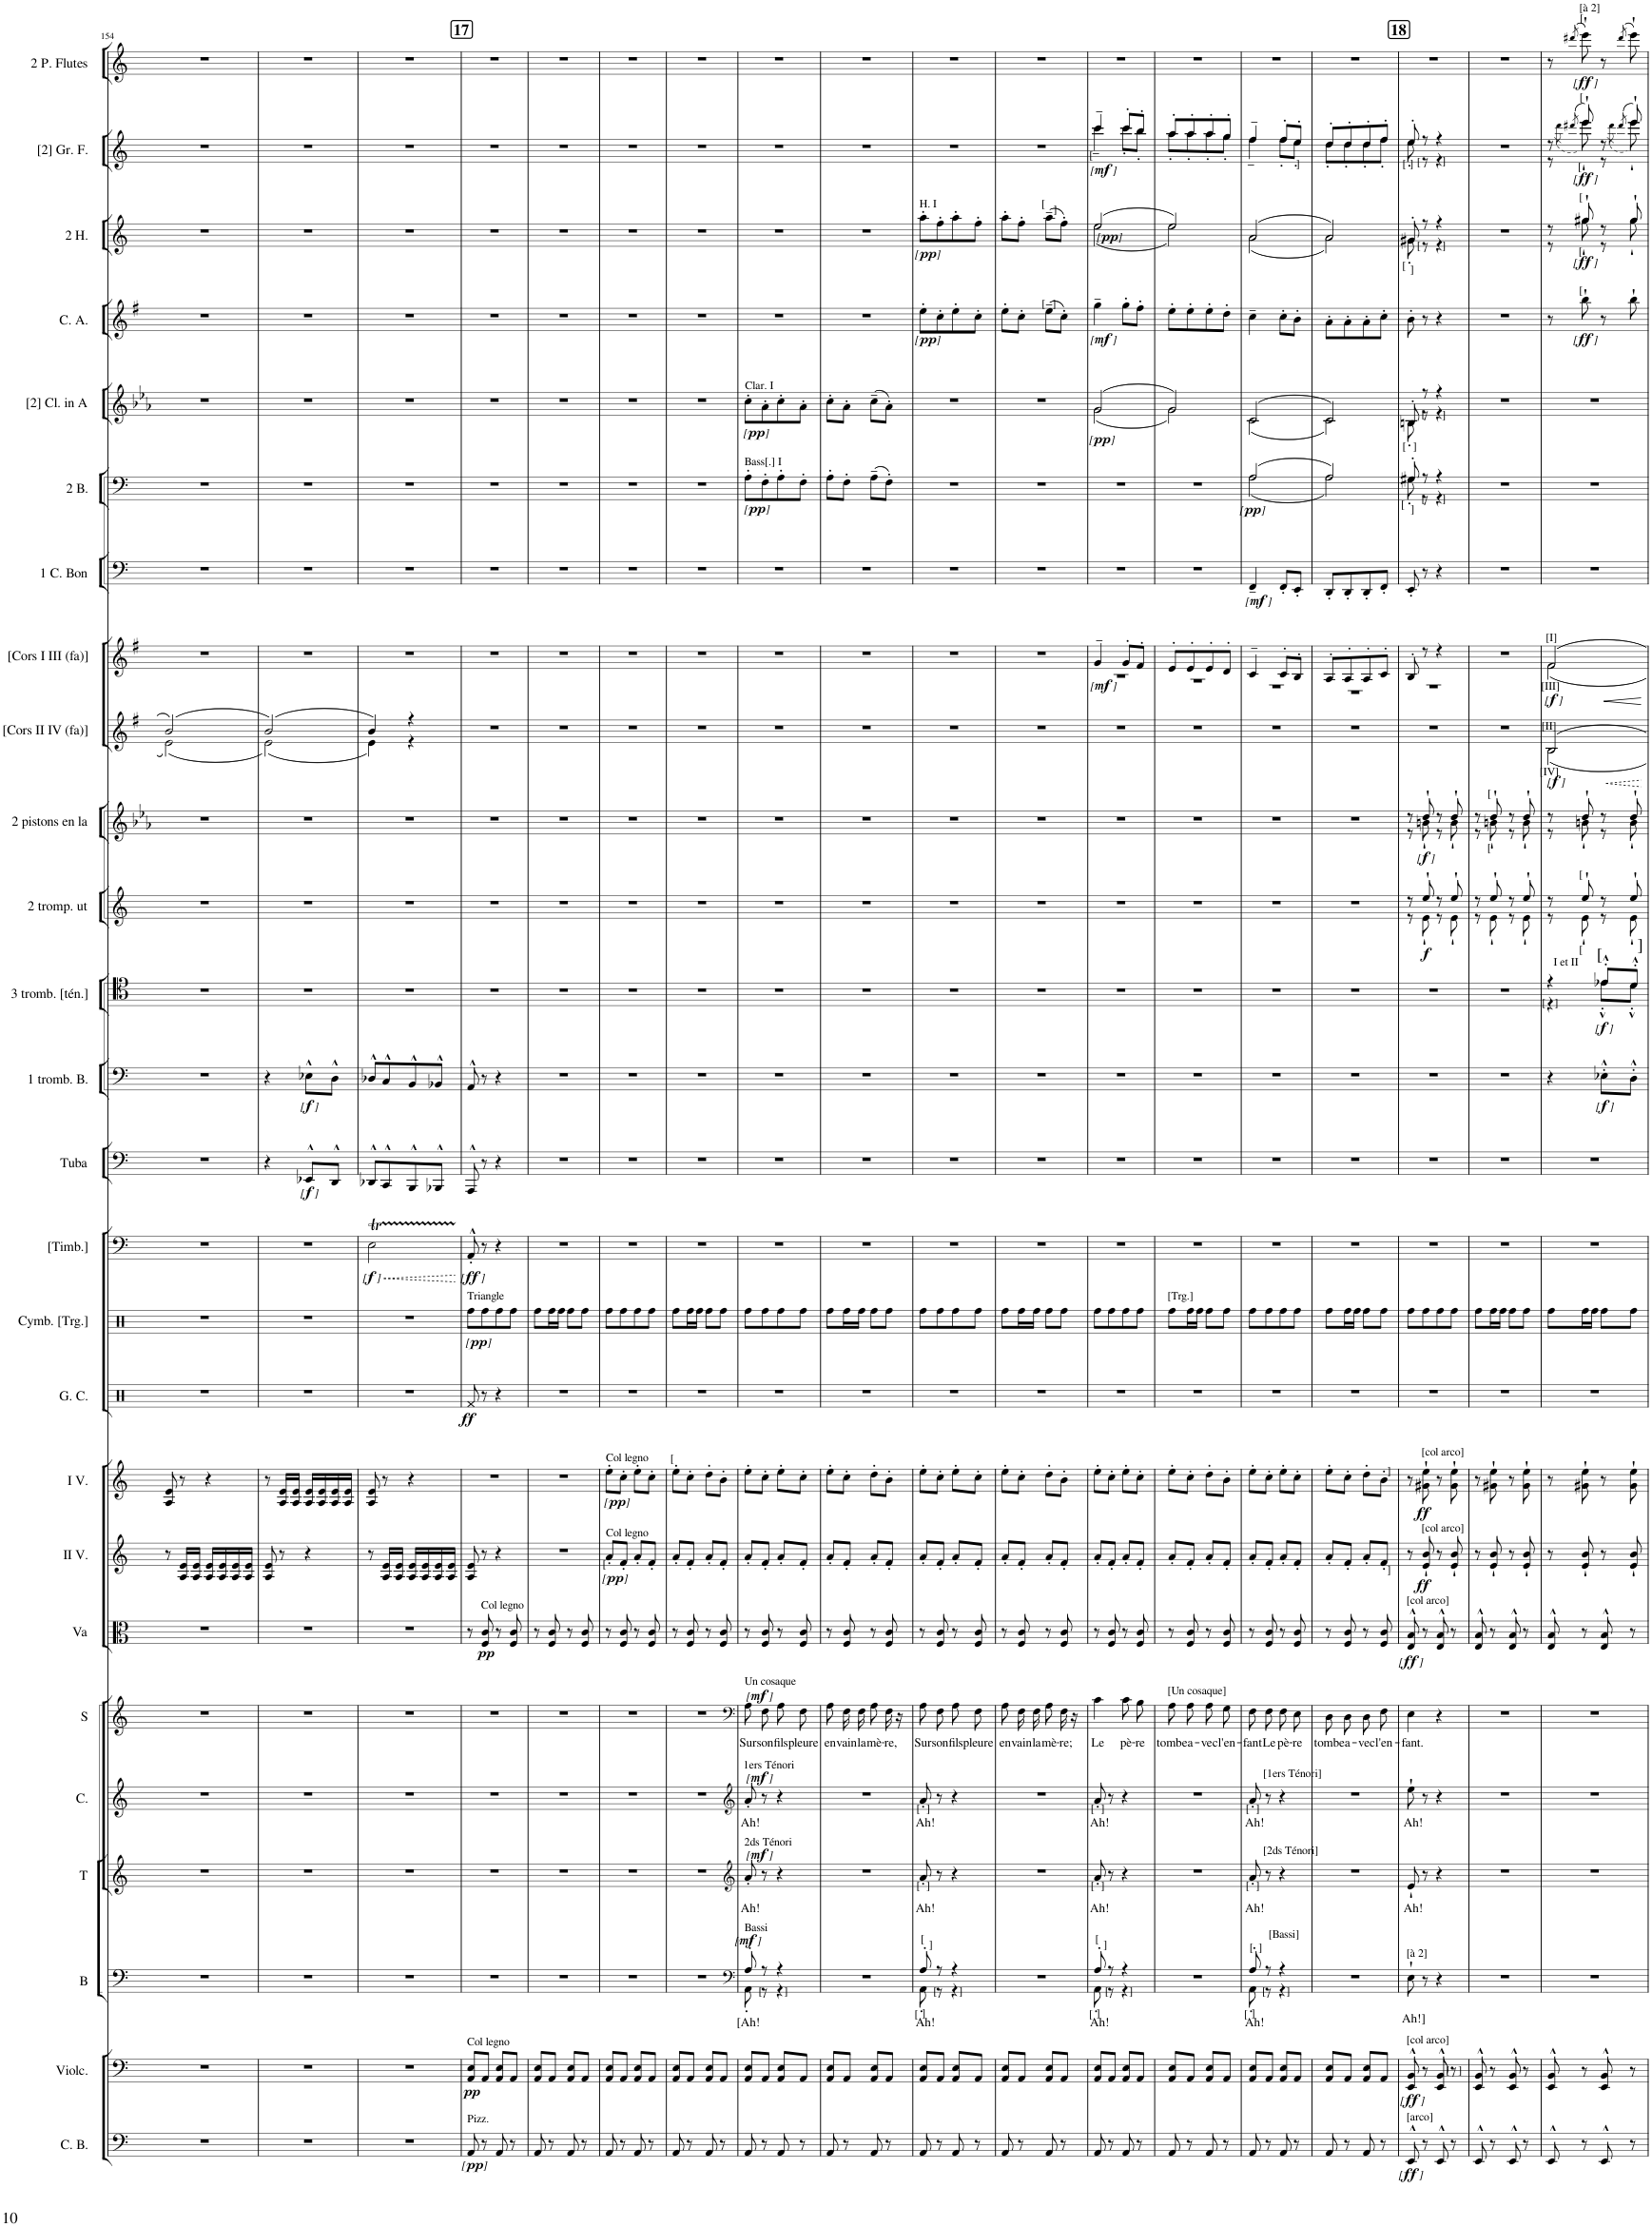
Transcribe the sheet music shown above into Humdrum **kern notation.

**kern	**dynam	**kern	**dynam	**kern	**text	**dynam	**kern	**text	**dynam	**kern	**text	**dynam	**kern	**text	**dynam	**kern	**dynam	**kern	**dynam	**kern	**dynam	**kern	**dynam	**kern	**dynam	**kern	**dynam	**kern	**dynam	**kern	**dynam	**kern	**dynam	**kern	**dynam	**kern	**dynam	**kern	**dynam	**kern	**dynam	**kern	**dynam	**kern	**dynam	**kern	**dynam	**kern	**dynam	**kern	**dynam
*part24	*part24	*part23	*part23	*part22	*part22	*part22	*part21	*part21	*part21	*part20	*part20	*part20	*part19	*part19	*part19	*part18	*part18	*part17	*part17	*part16	*part16	*part15	*part15	*part14	*part14	*part13	*part13	*part12	*part12	*part11	*part11	*part10	*part10	*part9	*part9	*part8	*part8	*part7	*part7	*part6	*part6	*part5	*part5	*part4	*part4	*part3	*part3	*part2	*part2	*part1	*part1
*staff24	*staff24	*staff23	*staff23	*staff22	*staff22	*staff22	*staff21	*staff21	*staff21	*staff20	*staff20	*staff20	*staff19	*staff19	*staff19	*staff18	*staff18	*staff17	*staff17	*staff16	*staff16	*staff15	*staff15	*staff14	*staff14	*staff13	*staff13	*staff12	*staff12	*staff11	*staff11	*staff10	*staff10	*staff9	*staff9	*staff8	*staff8	*staff7	*staff7	*staff6	*staff6	*staff5	*staff5	*staff4	*staff4	*staff3	*staff3	*staff2	*staff2	*staff1	*staff1
*I"Contre Basses	*	*I"Violoncelles	*	*I"Basses	*	*	*I"Ténors	*	*	*I"Contralt[os]	*	*	*I"Sopranos	*	*	*I"Altis	*	*I"2ds Violons	*	*I"1ers Violons	*	*I"Timbales	*	*I"1 Tuba	*	*I"1 trombone Basse	*	*I"3 trombones Ténor	*	*I"2 Trompettes en ut	*	*I"2 Cornets à pistons en sib	*	*I"2me et 4e Cors [en fa]	*	*I"1er et 3me Cors [en fa]	*	*I"1 Contre Basson	*	*I"2 Bassons	*	*I"2 Clarinettes en sib	*	*I"1 Cor Anglais	*	*I"2 Hautbois	*	*I"2 gr. flutes	*	*I"2 petites flutes	*
*I'C. B.	*	*I'Violc.	*	*I'B	*	*	*I'T	*	*	*I'C.	*	*	*I'S	*	*	*	*	*	*	*	*	*I'[Timb.]	*	*I'Tuba	*	*I'1 tromb. B.	*	*I'3 tromb. [tén.]	*	*I'2 tromp. ut	*	*I'2 Pist. sib	*	*	*	*	*	*I'1 C. Bon	*	*I'2 B.	*	*I'[2] Cl. sib	*	*I'C. A.	*	*I'2 H.	*	*I'[2] Gr. F.	*	*I'2 P. Flutes	*
!!LO:PB:g=z
*clefF4	*	*clefF4	*	*clefF4	*	*	*clefG2	*	*	*clefG2	*	*	*clefG2	*	*	*clefC3	*	*clefG2	*	*clefG2	*	*clefF4	*	*clefF4	*	*clefF4	*	*clefC4	*	*clefG2	*	*clefG2	*	*clefG2	*	*clefG2	*	*clefF4	*	*clefF4	*	*clefG2	*	*clefG2	*	*clefG2	*	*clefG2	*	*clefG2	*
*Trd7c12	*	*	*	*	*	*	*	*	*	*	*	*	*	*	*	*	*	*	*	*	*	*	*	*	*	*	*	*	*	*Trd1c2	*	*Trd2c3	*	*Trd4c7	*	*Trd4c7	*	*Trd7c12	*	*	*	*Trd2c3	*	*Trd4c7	*	*	*	*	*	*Trd-7c-12	*
*k[]	*	*k[]	*	*k[]	*	*	*k[]	*	*	*k[]	*	*	*k[]	*	*	*k[]	*	*k[]	*	*k[]	*	*k[]	*	*k[]	*	*k[]	*	*k[]	*	*k[]	*	*k[b-e-a-]	*	*k[f#]	*	*k[f#]	*	*k[]	*	*k[]	*	*k[b-e-a-]	*	*k[f#]	*	*k[]	*	*k[]	*	*k[]	*
*M2/4	*	*M2/4	*	*M2/4	*	*	*M2/4	*	*	*M2/4	*	*	*M2/4	*	*	*M2/4	*	*M2/4	*	*M2/4	*	*M2/4	*	*M2/4	*	*M2/4	*	*M2/4	*	*M2/4	*	*M2/4	*	*M2/4	*	*M2/4	*	*M2/4	*	*M2/4	*	*M2/4	*	*M2/4	*	*M2/4	*	*M2/4	*	*M2/4	*
=154	=154	=154	=154	=154	=154	=154	=154	=154	=154	=154	=154	=154	=154	=154	=154	=154	=154	=154	=154	=154	=154	=154	=154	=154	=154	=154	=154	=154	=154	=154	=154	=154	=154	=154	=154	=154	=154	=154	=154	=154	=154	=154	=154	=154	=154	=154	=154	=154	=154	=154	=154
*	*	*	*	*	*	*	*	*	*	*	*	*	*	*	*	*	*	*	*	*	*	*	*	*	*	*	*	*	*	*	*	*	*	*^	*	*	*	*	*	*	*	*	*	*	*	*	*	*	*	*	*
2r	.	2r	.	2r	.	.	2r	.	.	2r	.	.	2r	.	.	2r	.	8r	.	8A/ 8e/	.	2r	.	2r	.	2r	.	2r	.	2r	.	2r	.	(2b/	(2e\	.	2r	.	2r	.	2r	.	2r	.	2r	.	2r	.	2r	.	2r	.
.	.	.	.	.	.	.	.	.	.	.	.	.	.	.	.	.	.	16A/ 16e/LL	.	8r	.	.	.	.	.	.	.	.	.	.	.	.	.	.	.	.	.	.	.	.	.	.	.	.	.	.	.	.	.	.	.	.
.	.	.	.	.	.	.	.	.	.	.	.	.	.	.	.	.	.	16A/ 16e/JJ	.	.	.	.	.	.	.	.	.	.	.	.	.	.	.	.	.	.	.	.	.	.	.	.	.	.	.	.	.	.	.	.	.	.
.	.	.	.	.	.	.	.	.	.	.	.	.	.	.	.	.	.	16A/ 16e/LL	.	4r	.	.	.	.	.	.	.	.	.	.	.	.	.	.	.	.	.	.	.	.	.	.	.	.	.	.	.	.	.	.	.	.
.	.	.	.	.	.	.	.	.	.	.	.	.	.	.	.	.	.	16A/ 16e/	.	.	.	.	.	.	.	.	.	.	.	.	.	.	.	.	.	.	.	.	.	.	.	.	.	.	.	.	.	.	.	.	.	.
.	.	.	.	.	.	.	.	.	.	.	.	.	.	.	.	.	.	16A/ 16e/	.	.	.	.	.	.	.	.	.	.	.	.	.	.	.	.	.	.	.	.	.	.	.	.	.	.	.	.	.	.	.	.	.	.
.	.	.	.	.	.	.	.	.	.	.	.	.	.	.	.	.	.	16A/ 16e/JJ	.	.	.	.	.	.	.	.	.	.	.	.	.	.	.	.	.	.	.	.	.	.	.	.	.	.	.	.	.	.	.	.	.	.
=155	=155	=155	=155	=155	=155	=155	=155	=155	=155	=155	=155	=155	=155	=155	=155	=155	=155	=155	=155	=155	=155	=155	=155	=155	=155	=155	=155	=155	=155	=155	=155	=155	=155	=155	=155	=155	=155	=155	=155	=155	=155	=155	=155	=155	=155	=155	=155	=155	=155	=155	=155	=155
2r	.	2r	.	2r	.	.	2r	.	.	2r	.	.	2r	.	.	2r	.	8A/ 8e/	.	8r	.	2r	.	4r	.	4r	.	2r	.	2r	.	2r	.	(2b/)	(2e\)	.	2r	.	2r	.	2r	.	2r	.	2r	.	2r	.	2r	.	2r	.
.	.	.	.	.	.	.	.	.	.	.	.	.	.	.	.	.	.	8r	.	16A/ 16e/LL	.	.	.	.	.	.	.	.	.	.	.	.	.	.	.	.	.	.	.	.	.	.	.	.	.	.	.	.	.	.	.	.
.	.	.	.	.	.	.	.	.	.	.	.	.	.	.	.	.	.	.	.	16A/ 16e/JJ	.	.	.	.	.	.	.	.	.	.	.	.	.	.	.	.	.	.	.	.	.	.	.	.	.	.	.	.	.	.	.	.
!	!	!	!	!	!	!	!	!	!	!	!	!	!	!	!	!	!	!	!	!	!	!	!	!	!LO:DY:b	!	!	!	!	!	!	!	!	!	!	!	!	!	!	!	!	!	!	!	!	!	!	!	!	!	!	!
!	!	!	!	!	!	!	!	!	!	!	!	!	!	!	!	!	!	!	!	!	!	!	!	!	!LO:DY:n=1:b	!	!	!	!	!	!	!	!	!	!	!	!	!	!	!	!	!	!	!	!	!	!	!	!	!	!	!
!	!	!	!	!	!	!	!	!	!	!	!	!	!	!	!	!	!	!	!	!	!	!	!	!	!LO:DY:n=2:b	!	!LO:DY:b	!	!	!	!	!	!	!	!	!	!	!	!	!	!	!	!	!	!	!	!	!	!	!	!	!
!	!	!	!	!	!	!	!	!	!	!	!	!	!	!	!	!	!	!	!	!	!	!	!	!	!	!	!LO:DY:n=1:b	!	!	!	!	!	!	!	!	!	!	!	!	!	!	!	!	!	!	!	!	!	!	!	!	!
!	!	!	!	!	!	!	!	!	!	!	!	!	!	!	!	!	!	!	!	!	!	!	!	!	!	!	!LO:DY:n=2:b	!	!	!	!	!	!	!	!	!	!	!	!	!	!	!	!	!	!	!	!	!	!	!	!	!
.	.	.	.	.	.	.	.	.	.	.	.	.	.	.	.	.	.	4r	.	16A/ 16e/LL	.	.	.	8EE-X^^/L	other-dynamics f other-dynamics	8E-X^^\L	other-dynamics f other-dynamics	.	.	.	.	.	.	.	.	.	.	.	.	.	.	.	.	.	.	.	.	.	.	.	.	.
.	.	.	.	.	.	.	.	.	.	.	.	.	.	.	.	.	.	.	.	16A/ 16e/	.	.	.	.	.	.	.	.	.	.	.	.	.	.	.	.	.	.	.	.	.	.	.	.	.	.	.	.	.	.	.	.
.	.	.	.	.	.	.	.	.	.	.	.	.	.	.	.	.	.	.	.	16A/ 16e/	.	.	.	8DD^^/J	.	8D^^\J	.	.	.	.	.	.	.	.	.	.	.	.	.	.	.	.	.	.	.	.	.	.	.	.	.	.
.	.	.	.	.	.	.	.	.	.	.	.	.	.	.	.	.	.	.	.	16A/ 16e/JJ	.	.	.	.	.	.	.	.	.	.	.	.	.	.	.	.	.	.	.	.	.	.	.	.	.	.	.	.	.	.	.	.
=156	=156	=156	=156	=156	=156	=156	=156	=156	=156	=156	=156	=156	=156	=156	=156	=156	=156	=156	=156	=156	=156	=156	=156	=156	=156	=156	=156	=156	=156	=156	=156	=156	=156	=156	=156	=156	=156	=156	=156	=156	=156	=156	=156	=156	=156	=156	=156	=156	=156	=156	=156	=156
!	!	!	!	!	!	!	!	!	!	!	!	!	!	!	!	!	!	!	!	!	!	!	!LO:HP:b	!	!	!	!	!	!	!	!	!	!	!	!	!	!	!	!	!	!	!	!	!	!	!	!	!	!	!	!	!
!	!	!	!	!	!	!	!	!	!	!	!	!	!	!	!	!	!	!	!	!	!	!	!LO:DY:n=1:b	!	!	!	!	!	!	!	!	!	!	!	!	!	!	!	!	!	!	!	!	!	!	!	!	!	!	!	!	!
!	!	!	!	!	!	!	!	!	!	!	!	!	!	!	!	!	!	!	!	!	!	!	!LO:DY:n=2:b	!	!	!	!	!	!	!	!	!	!	!	!	!	!	!	!	!	!	!	!	!	!	!	!	!	!	!	!	!
!	!	!	!	!	!	!	!	!	!	!	!	!	!	!	!	!	!	!	!	!	!	!	!LO:DY:n=3:b	!	!	!	!	!	!	!	!	!	!	!	!	!	!	!	!	!	!	!	!	!	!	!	!	!	!	!	!	!
2r	.	2r	.	2r	.	.	2r	.	.	2r	.	.	2r	.	.	2r	.	8r	.	8A/ 8e/	.	2Et\	< other-dynamics f other-dynamics	8DD-X^^/L	.	8D-X^^/L	.	2r	.	2r	.	2r	.	4b/)	4e\)	.	2r	.	2r	.	2r	.	2r	.	2r	.	2r	.	2r	.	2r	.
.	.	.	.	.	.	.	.	.	.	.	.	.	.	.	.	.	.	16A/ 16e/LL	.	8r	.	.	.	8CC^^/	.	8C^^/	.	.	.	.	.	.	.	.	.	.	.	.	.	.	.	.	.	.	.	.	.	.	.	.	.	.
.	.	.	.	.	.	.	.	.	.	.	.	.	.	.	.	.	.	16A/ 16e/JJ	.	.	.	.	.	.	.	.	.	.	.	.	.	.	.	.	.	.	.	.	.	.	.	.	.	.	.	.	.	.	.	.	.	.
.	.	.	.	.	.	.	.	.	.	.	.	.	.	.	.	.	.	16A/ 16e/LL	.	4r	.	.	.	8BBB^^/	.	8BB^^/	.	.	.	.	.	.	.	4r	4r	.	.	.	.	.	.	.	.	.	.	.	.	.	.	.	.	.
.	.	.	.	.	.	.	.	.	.	.	.	.	.	.	.	.	.	16A/ 16e/	.	.	.	.	.	.	.	.	.	.	.	.	.	.	.	.	.	.	.	.	.	.	.	.	.	.	.	.	.	.	.	.	.	.
.	.	.	.	.	.	.	.	.	.	.	.	.	.	.	.	.	.	16A/ 16e/	.	.	.	.	.	8BBB-X^^/J	.	8BB-X^^/J	.	.	.	.	.	.	.	.	.	.	.	.	.	.	.	.	.	.	.	.	.	.	.	.	.	.
.	.	.	.	.	.	.	.	.	.	.	.	.	.	.	.	.	.	16A/ 16e/JJ	.	.	.	.	.	.	.	.	.	.	.	.	.	.	.	.	.	.	.	.	.	.	.	.	.	.	.	.	.	.	.	.	.	.
*	*	*	*	*	*	*	*	*	*	*	*	*	*	*	*	*	*	*	*	*	*	*	*	*	*	*	*	*	*	*	*	*	*	*v	*v	*	*	*	*	*	*	*	*	*	*	*	*	*	*	*	*	*
.	.	.	.	.	.	.	.	.	.	.	.	.	.	.	.	.	.	.	.	.	.	.	[	.	.	.	.	.	.	.	.	.	.	.	.	.	.	.	.	.	.	.	.	.	.	.	.	.	.	.	.
!!LO:REH:place=s1:a:B:cj:fs=14:t=17
=157	=157	=157	=157	=157	=157	=157	=157	=157	=157	=157	=157	=157	=157	=157	=157	=157	=157	=157	=157	=157	=157	=157	=157	=157	=157	=157	=157	=157	=157	=157	=157	=157	=157	=157	=157	=157	=157	=157	=157	=157	=157	=157	=157	=157	=157	=157	=157	=157	=157	=157	=157
!	!	!LO:TX:a:t=Col legno	!	!	!	!	!	!	!	!	!	!	!	!	!	!	!	!	!	!	!	!	!	!	!	!	!	!	!	!	!	!	!	!	!	!	!	!	!	!	!	!	!	!	!	!	!	!	!	!	!
!LO:TX:a:t=Pizz.	!	!	!	!	!	!	!	!	!	!	!	!	!	!	!	!	!	!	!	!	!	!	!	!	!	!	!	!	!	!	!	!	!	!	!	!	!	!	!	!	!	!	!	!	!	!	!	!	!	!	!
!	!LO:DY:b	!	!	!	!	!	!	!	!	!	!	!	!	!	!	!	!	!	!	!	!	!	!	!	!	!	!	!	!	!	!	!	!	!	!	!	!	!	!	!	!	!	!	!	!	!	!	!	!	!	!
!	!LO:DY:n=1:b	!	!	!	!	!	!	!	!	!	!	!	!	!	!	!	!	!	!	!	!	!	!	!	!	!	!	!	!	!	!	!	!	!	!	!	!	!	!	!	!	!	!	!	!	!	!	!	!	!	!
!	!LO:DY:n=2:b	!	!LO:DY:b	!	!	!	!	!	!	!	!	!	!	!	!	!	!	!	!	!	!	!	!LO:DY:b	!	!	!	!	!	!	!	!	!	!	!	!	!	!	!	!	!	!	!	!	!	!	!	!	!	!	!	!
!	!	!	!	!	!	!	!	!	!	!	!	!	!	!	!	!	!	!	!	!	!	!	!LO:DY:n=1:b	!	!	!	!	!	!	!	!	!	!	!	!	!	!	!	!	!	!	!	!	!	!	!	!	!	!	!	!
!	!	!	!	!	!	!	!	!	!	!	!	!	!	!	!	!	!	!	!	!	!	!	!LO:DY:n=2:b	!	!	!	!	!	!	!	!	!	!	!	!	!	!	!	!	!	!	!	!	!	!	!	!	!	!	!	!
8AA/	other-dynamics pp other-dynamics	8AA/ 8E/L	pp	2r	.	.	2r	.	.	2r	.	.	2r	.	.	8r	.	8A/ 8e/	.	2r	.	8AA'^^/	other-dynamics ff other-dynamics	8AAA^^/	.	8AA^^/	.	2r	.	2r	.	2r	.	2r	.	2r	.	2r	.	2r	.	2r	.	2r	.	2r	.	2r	.	2r	.
!	!	!	!	!	!	!	!	!	!	!	!	!	!	!	!	!LO:TX:a:t=Col legno	!	!	!	!	!	!	!	!	!	!	!	!	!	!	!	!	!	!	!	!	!	!	!	!	!	!	!	!	!	!	!	!	!	!	!
!	!	!	!	!	!	!	!	!	!	!	!	!	!	!	!	!	!LO:DY:b	!	!	!	!	!	!	!	!	!	!	!	!	!	!	!	!	!	!	!	!	!	!	!	!	!	!	!	!	!	!	!	!	!	!
8r	.	8AA/J	.	.	.	.	.	.	.	.	.	.	.	.	.	8F/ 8c/	pp	8r	.	.	.	8r	.	8r	.	8r	.	.	.	.	.	.	.	.	.	.	.	.	.	.	.	.	.	.	.	.	.	.	.	.	.
8AA/	.	8AA/ 8E/L	.	.	.	.	.	.	.	.	.	.	.	.	.	8r	.	4r	.	.	.	4r	.	4r	.	4r	.	.	.	.	.	.	.	.	.	.	.	.	.	.	.	.	.	.	.	.	.	.	.	.	.
8r	.	8AA/J	.	.	.	.	.	.	.	.	.	.	.	.	.	8F/ 8c/	.	.	.	.	.	.	.	.	.	.	.	.	.	.	.	.	.	.	.	.	.	.	.	.	.	.	.	.	.	.	.	.	.	.	.
=158	=158	=158	=158	=158	=158	=158	=158	=158	=158	=158	=158	=158	=158	=158	=158	=158	=158	=158	=158	=158	=158	=158	=158	=158	=158	=158	=158	=158	=158	=158	=158	=158	=158	=158	=158	=158	=158	=158	=158	=158	=158	=158	=158	=158	=158	=158	=158	=158	=158	=158	=158
8AA/	.	8AA/ 8E/L	.	2r	.	.	2r	.	.	2r	.	.	2r	.	.	8r	.	2r	.	2r	.	2r	.	2r	.	2r	.	2r	.	2r	.	2r	.	2r	.	2r	.	2r	.	2r	.	2r	.	2r	.	2r	.	2r	.	2r	.
8r	.	8AA/J	.	.	.	.	.	.	.	.	.	.	.	.	.	8F/ 8c/	.	.	.	.	.	.	.	.	.	.	.	.	.	.	.	.	.	.	.	.	.	.	.	.	.	.	.	.	.	.	.	.	.	.	.
8AA/	.	8AA/ 8E/L	.	.	.	.	.	.	.	.	.	.	.	.	.	8r	.	.	.	.	.	.	.	.	.	.	.	.	.	.	.	.	.	.	.	.	.	.	.	.	.	.	.	.	.	.	.	.	.	.	.
8r	.	8AA/J	.	.	.	.	.	.	.	.	.	.	.	.	.	8F/ 8c/	.	.	.	.	.	.	.	.	.	.	.	.	.	.	.	.	.	.	.	.	.	.	.	.	.	.	.	.	.	.	.	.	.	.	.
=159	=159	=159	=159	=159	=159	=159	=159	=159	=159	=159	=159	=159	=159	=159	=159	=159	=159	=159	=159	=159	=159	=159	=159	=159	=159	=159	=159	=159	=159	=159	=159	=159	=159	=159	=159	=159	=159	=159	=159	=159	=159	=159	=159	=159	=159	=159	=159	=159	=159	=159	=159
!	!	!	!	!	!	!	!	!	!	!	!	!	!	!	!	!	!	!	!	!LO:TX:a:t=Col legno	!	!	!	!	!	!	!	!	!	!	!	!	!	!	!	!	!	!	!	!	!	!	!	!	!	!	!	!	!	!	!
!	!	!	!	!	!	!	!	!	!	!	!	!	!	!	!	!	!	!LO:TX:a:t=Col legno	!	!	!	!	!	!	!	!	!	!	!	!	!	!	!	!	!	!	!	!	!	!	!	!	!	!	!	!	!	!	!	!	!
!	!	!	!	!	!	!	!	!	!	!	!	!	!	!	!	!	!	!LO:TX:a:t=[	!	!	!	!	!	!	!	!	!	!	!	!	!	!	!	!	!	!	!	!	!	!	!	!	!	!	!	!	!	!	!	!	!
!	!	!	!	!	!	!	!	!	!	!	!	!	!	!	!	!	!	!	!LO:DY:b	!	!	!	!	!	!	!	!	!	!	!	!	!	!	!	!	!	!	!	!	!	!	!	!	!	!	!	!	!	!	!	!
!	!	!	!	!	!	!	!	!	!	!	!	!	!	!	!	!	!	!	!LO:DY:n=1:b	!	!	!	!	!	!	!	!	!	!	!	!	!	!	!	!	!	!	!	!	!	!	!	!	!	!	!	!	!	!	!	!
!	!	!	!	!	!	!	!	!	!	!	!	!	!	!	!	!	!	!	!LO:DY:n=2:b	!	!LO:DY:b	!	!	!	!	!	!	!	!	!	!	!	!	!	!	!	!	!	!	!	!	!	!	!	!	!	!	!	!	!	!
!	!	!	!	!	!	!	!	!	!	!	!	!	!	!	!	!	!	!	!	!	!LO:DY:n=1:b	!	!	!	!	!	!	!	!	!	!	!	!	!	!	!	!	!	!	!	!	!	!	!	!	!	!	!	!	!	!
!	!	!	!	!	!	!	!	!	!	!	!	!	!	!	!	!	!	!	!	!	!LO:DY:n=2:b	!	!	!	!	!	!	!	!	!	!	!	!	!	!	!	!	!	!	!	!	!	!	!	!	!	!	!	!	!	!
8AA/	.	8AA/ 8E/L	.	2r	.	.	2r	.	.	2r	.	.	2r	.	.	8r	.	8a'/L	other-dynamics pp other-dynamics	8ee'\L	other-dynamics pp other-dynamics	2r	.	2r	.	2r	.	2r	.	2r	.	2r	.	2r	.	2r	.	2r	.	2r	.	2r	.	2r	.	2r	.	2r	.	2r	.
8r	.	8AA/J	.	.	.	.	.	.	.	.	.	.	.	.	.	8F/ 8c/	.	8f'/J	.	8cc'\J	.	.	.	.	.	.	.	.	.	.	.	.	.	.	.	.	.	.	.	.	.	.	.	.	.	.	.	.	.	.	.
8AA/	.	8AA/ 8E/L	.	.	.	.	.	.	.	.	.	.	.	.	.	8r	.	8a'/L	.	8ee'\L	.	.	.	.	.	.	.	.	.	.	.	.	.	.	.	.	.	.	.	.	.	.	.	.	.	.	.	.	.	.	.
8r	.	8AA/J	.	.	.	.	.	.	.	.	.	.	.	.	.	8F/ 8c/	.	8f'/J	.	8cc'\J	.	.	.	.	.	.	.	.	.	.	.	.	.	.	.	.	.	.	.	.	.	.	.	.	.	.	.	.	.	.	.
=160	=160	=160	=160	=160	=160	=160	=160	=160	=160	=160	=160	=160	=160	=160	=160	=160	=160	=160	=160	=160	=160	=160	=160	=160	=160	=160	=160	=160	=160	=160	=160	=160	=160	=160	=160	=160	=160	=160	=160	=160	=160	=160	=160	=160	=160	=160	=160	=160	=160	=160	=160
!	!	!	!	!	!	!	!	!	!	!	!	!	!	!	!	!	!	!	!	!LO:TX:a:t=[	!	!	!	!	!	!	!	!	!	!	!	!	!	!	!	!	!	!	!	!	!	!	!	!	!	!	!	!	!	!	!
8AA/	.	8AA/ 8E/L	.	2r	.	.	2r	.	.	2r	.	.	2r	.	.	8r	.	8a'/L	.	8ee'\L	.	2r	.	2r	.	2r	.	2r	.	2r	.	2r	.	2r	.	2r	.	2r	.	2r	.	2r	.	2r	.	2r	.	2r	.	2r	.
8r	.	8AA/J	.	.	.	.	.	.	.	.	.	.	.	.	.	8F/ 8c/	.	8f'/J	.	8cc'\J	.	.	.	.	.	.	.	.	.	.	.	.	.	.	.	.	.	.	.	.	.	.	.	.	.	.	.	.	.	.	.
8AA/	.	8AA/ 8E/L	.	.	.	.	.	.	.	.	.	.	.	.	.	8r	.	8a'/L	.	8dd'\L	.	.	.	.	.	.	.	.	.	.	.	.	.	.	.	.	.	.	.	.	.	.	.	.	.	.	.	.	.	.	.
8r	.	8AA/J	.	.	.	.	.	.	.	.	.	.	.	.	.	8F/ 8c/	.	8f'/J	.	8b'\J	.	.	.	.	.	.	.	.	.	.	.	.	.	.	.	.	.	.	.	.	.	.	.	.	.	.	.	.	.	.	.
=161	=161	=161	=161	=161	=161	=161	=161	=161	=161	=161	=161	=161	=161	=161	=161	=161	=161	=161	=161	=161	=161	=161	=161	=161	=161	=161	=161	=161	=161	=161	=161	=161	=161	=161	=161	=161	=161	=161	=161	=161	=161	=161	=161	=161	=161	=161	=161	=161	=161	=161	=161
*	*	*	*	*clefF4	*	*	*clefG2	*	*	*clefG2	*	*	*clefF4	*	*	*	*	*	*	*	*	*	*	*	*	*	*	*	*	*	*	*	*	*	*	*	*	*	*	*	*	*	*	*	*	*	*	*	*	*	*
*	*	*	*	*^	*	*	*	*	*	*	*	*	*	*	*	*	*	*	*	*	*	*	*	*	*	*	*	*	*	*	*	*	*	*	*	*	*	*	*	*	*	*	*	*	*	*	*	*	*	*	*
!	!	!	!	!	!	!	!	!	!	!	!	!	!	!	!	!	!	!	!	!	!	!	!	!	!	!	!	!	!	!	!	!	!	!	!	!	!	!	!	!	!	!	!LO:TX:a:t=Clar. I	!	!	!	!	!	!	!	!	!
!	!	!	!	!	!	!	!	!	!	!	!	!	!	!	!	!	!	!	!	!	!	!	!	!	!	!	!	!	!	!	!	!	!	!	!	!	!	!	!	!	!LO:TX:a:t=Bass[.] I	!	!	!	!	!	!	!	!	!	!	!
!	!	!	!	!	!	!	!	!	!	!	!	!	!	!LO:TX:a:t=Un cosaque	!	!	!	!	!	!	!	!	!	!	!	!	!	!	!	!	!	!	!	!	!	!	!	!	!	!	!	!	!	!	!	!	!	!	!	!	!	!
!	!	!	!	!	!	!	!	!	!	!	!LO:TX:a:t=1ers Ténori	!	!	!	!	!	!	!	!	!	!	!	!	!	!	!	!	!	!	!	!	!	!	!	!	!	!	!	!	!	!	!	!	!	!	!	!	!	!	!	!	!
!	!	!	!	!	!	!	!	!LO:TX:a:t=2ds Ténori	!	!	!	!	!	!	!	!	!	!	!	!	!	!	!	!	!	!	!	!	!	!	!	!	!	!	!	!	!	!	!	!	!	!	!	!	!	!	!	!	!	!	!	!
!	!	!	!	!LO:TX:a:t=Bassi	!	!	!	!	!	!	!	!	!	!	!	!	!	!	!	!	!	!	!	!	!	!	!	!	!	!	!	!	!	!	!	!	!	!	!	!	!	!	!	!	!	!	!	!	!	!	!	!
!	!	!	!	!	!	!LO:LY:b	!LO:DY:a	!	!LO:LY:b	!	!	!LO:LY:b	!	!	!LO:LY:b	!	!	!	!	!	!	!	!	!	!	!	!	!	!	!	!	!	!	!	!	!	!	!	!	!	!	!	!	!	!	!	!	!	!	!	!	!
!	!	!	!	!	!	!	!LO:DY:n=1:a	!	!	!	!	!	!	!	!	!	!	!	!	!	!	!	!	!	!	!	!	!	!	!	!	!	!	!	!	!	!	!	!	!	!	!	!	!	!	!	!	!	!	!	!	!
!	!	!	!	!	!	!	!LO:DY:n=2:a	!	!	!LO:DY:a	!	!	!	!	!	!	!	!	!	!	!	!	!	!	!	!	!	!	!	!	!	!	!	!	!	!	!	!	!	!	!	!	!	!	!	!	!	!	!	!	!	!
!	!	!	!	!	!	!	!	!	!	!LO:DY:n=1:a	!	!	!	!	!	!	!	!	!	!	!	!	!	!	!	!	!	!	!	!	!	!	!	!	!	!	!	!	!	!	!	!	!	!	!	!	!	!	!	!	!	!
!	!	!	!	!	!	!	!	!	!	!LO:DY:n=2:a	!	!	!LO:DY:a	!	!	!	!	!	!	!	!	!	!	!	!	!	!	!	!	!	!	!	!	!	!	!	!	!	!	!	!	!	!	!	!	!	!	!	!	!	!	!
!	!	!	!	!	!	!	!	!	!	!	!	!	!LO:DY:n=1:a	!	!	!	!	!	!	!	!	!	!	!	!	!	!	!	!	!	!	!	!	!	!	!	!	!	!	!	!	!	!	!	!	!	!	!	!	!	!	!
!	!	!	!	!	!	!	!	!	!	!	!	!	!LO:DY:n=2:a	!	!	!LO:DY:a	!	!	!	!	!	!	!	!	!	!	!	!	!	!	!	!	!	!	!	!	!	!	!	!	!	!	!	!	!	!	!	!	!	!	!	!
!	!	!	!	!	!	!	!	!	!	!	!	!	!	!	!	!LO:DY:n=1:a	!	!	!	!	!	!	!	!	!	!	!	!	!	!	!	!	!	!	!	!	!	!	!	!	!	!	!	!	!	!	!	!	!	!	!	!
!	!	!	!	!	!	!	!	!	!	!	!	!	!	!	!	!LO:DY:n=2:a	!	!	!	!	!	!	!	!	!	!	!	!	!	!	!	!	!	!	!	!	!	!	!	!	!	!LO:DY:b	!	!	!	!	!	!	!	!	!	!
!	!	!	!	!	!	!	!	!	!	!	!	!	!	!	!	!	!	!	!	!	!	!	!	!	!	!	!	!	!	!	!	!	!	!	!	!	!	!	!	!	!	!LO:DY:n=1:b	!	!	!	!	!	!	!	!	!	!
!	!	!	!	!	!	!	!	!	!	!	!	!	!	!	!	!	!	!	!	!	!	!	!	!	!	!	!	!	!	!	!	!	!	!	!	!	!	!	!	!	!	!LO:DY:n=2:b	!	!LO:DY:b	!	!	!	!	!	!	!	!
!	!	!	!	!	!	!	!	!	!	!	!	!	!	!	!	!	!	!	!	!	!	!	!	!	!	!	!	!	!	!	!	!	!	!	!	!	!	!	!	!	!	!	!	!LO:DY:n=1:b	!	!	!	!	!	!	!	!
!	!	!	!	!	!	!	!	!	!	!	!	!	!	!	!	!	!	!	!	!	!	!	!	!	!	!	!	!	!	!	!	!	!	!	!	!	!	!	!	!	!	!	!	!LO:DY:n=2:b	!	!	!	!	!	!	!	!
8AA/	.	8AA/ 8E/L	.	8A'/	8AA'\	[Ah!	other-dynamics mf other-dynamics	8a'/	Ah!	other-dynamics mf other-dynamics	8a'/	Ah!	other-dynamics mf other-dynamics	8A\L	Sur	other-dynamics mf other-dynamics	8r	.	8a'/L	.	8ee'\L	.	2r	.	2r	.	2r	.	2r	.	2r	.	2r	.	2r	.	2r	.	2r	.	8A'\L	other-dynamics pp other-dynamics	8cc'\L	other-dynamics pp other-dynamics	2r	.	2r	.	2r	.	2r	.
!	!	!	!	!LO:TX:a:t=[	!	!	!	!	!	!	!	!	!	!	!	!	!	!	!	!	!	!	!	!	!	!	!	!	!	!	!	!	!	!	!	!	!	!	!	!	!	!	!	!	!	!	!	!	!	!	!	!
!	!	!	!	!	!	!	!	!	!	!	!	!	!	!	!LO:LY:b	!	!	!	!	!	!	!	!	!	!	!	!	!	!	!	!	!	!	!	!	!	!	!	!	!	!	!	!	!	!	!	!	!	!	!	!	!
8r	.	8AA/J	.	8r	8r	.	.	8r	.	.	8r	.	.	8F\J	son	.	8F/ 8c/	.	8f'/J	.	8cc'\J	.	.	.	.	.	.	.	.	.	.	.	.	.	.	.	.	.	.	.	8F'\	.	8a-'\	.	.	.	.	.	.	.	.	.
!	!	!	!	!LO:TX:a:t=]	!	!	!	!	!	!	!	!	!	!	!	!	!	!	!	!	!	!	!	!	!	!	!	!	!	!	!	!	!	!	!	!	!	!	!	!	!	!	!	!	!	!	!	!	!	!	!	!
!	!	!	!	!	!	!	!	!	!	!	!	!	!	!	!LO:LY:b	!	!	!	!	!	!	!	!	!	!	!	!	!	!	!	!	!	!	!	!	!	!	!	!	!	!	!	!	!	!	!	!	!	!	!	!	!
8AA/	.	8AA/ 8E/L	.	4r	4r	.	.	4r	.	.	4r	.	.	8A\L	fils	.	8r	.	8a'/L	.	8ee'\L	.	.	.	.	.	.	.	.	.	.	.	.	.	.	.	.	.	.	.	8A'\	.	8cc'\	.	.	.	.	.	.	.	.	.
!	!	!	!	!	!	!	!	!	!	!	!	!	!	!	!LO:LY:b	!	!	!	!	!	!	!	!	!	!	!	!	!	!	!	!	!	!	!	!	!	!	!	!	!	!	!	!	!	!	!	!	!	!	!	!	!
8r	.	8AA/J	.	.	.	.	.	.	.	.	.	.	.	8F\J	pleure	.	8F/ 8c/	.	8f'/J	.	8cc'\J	.	.	.	.	.	.	.	.	.	.	.	.	.	.	.	.	.	.	.	8F'\J	.	8a-'\J	.	.	.	.	.	.	.	.	.
*	*	*	*	*v	*v	*	*	*	*	*	*	*	*	*	*	*	*	*	*	*	*	*	*	*	*	*	*	*	*	*	*	*	*	*	*	*	*	*	*	*	*	*	*	*	*	*	*	*	*	*	*	*
=162	=162	=162	=162	=162	=162	=162	=162	=162	=162	=162	=162	=162	=162	=162	=162	=162	=162	=162	=162	=162	=162	=162	=162	=162	=162	=162	=162	=162	=162	=162	=162	=162	=162	=162	=162	=162	=162	=162	=162	=162	=162	=162	=162	=162	=162	=162	=162	=162	=162	=162	=162
!	!	!	!	!	!	!	!	!	!	!	!	!	!	!LO:LY:b	!	!	!	!	!	!	!	!	!	!	!	!	!	!	!	!	!	!	!	!	!	!	!	!	!	!	!	!	!	!	!	!	!	!	!	!	!
8AA/	.	8AA/ 8E/L	.	2r	.	.	2r	.	.	2r	.	.	8A\L	en	.	8r	.	8a'/L	.	8ee'\L	.	2r	.	2r	.	2r	.	2r	.	2r	.	2r	.	2r	.	2r	.	2r	.	8A'\L	.	8cc'\L	.	2r	.	2r	.	2r	.	2r	.
!	!	!	!	!	!	!	!	!	!	!	!	!	!	!LO:LY:b	!	!	!	!	!	!	!	!	!	!	!	!	!	!	!	!	!	!	!	!	!	!	!	!	!	!	!	!	!	!	!	!	!	!	!	!	!
8r	.	8AA/J	.	.	.	.	.	.	.	.	.	.	16F\L	vain	.	8F/ 8c/	.	8f'/J	.	8cc'\J	.	.	.	.	.	.	.	.	.	.	.	.	.	.	.	.	.	.	.	8F'\J	.	8a-'\J	.	.	.	.	.	.	.	.	.
!	!	!	!	!	!	!	!	!	!	!	!	!	!	!LO:LY:b	!	!	!	!	!	!	!	!	!	!	!	!	!	!	!	!	!	!	!	!	!	!	!	!	!	!	!	!	!	!	!	!	!	!	!	!	!
.	.	.	.	.	.	.	.	.	.	.	.	.	16F\JJ	la	.	.	.	.	.	.	.	.	.	.	.	.	.	.	.	.	.	.	.	.	.	.	.	.	.	.	.	.	.	.	.	.	.	.	.	.	.
!	!	!	!	!	!	!	!	!	!	!	!	!	!	!LO:LY:b	!	!	!	!	!	!	!	!	!	!	!	!	!	!	!	!	!	!	!	!	!	!	!	!	!	!	!	!	!	!	!	!	!	!	!	!	!
8AA/	.	8AA/ 8E/L	.	.	.	.	.	.	.	.	.	.	8A\L	mè-	.	8r	.	8a'/L	.	8dd'\L	.	.	.	.	.	.	.	.	.	.	.	.	.	.	.	.	.	.	.	(8A~\L	.	(8cc~\L	.	.	.	.	.	.	.	.	.
!	!	!	!	!	!	!	!	!	!	!	!	!	!	!LO:LY:b	!	!	!	!	!	!	!	!	!	!	!	!	!	!	!	!	!	!	!	!	!	!	!	!	!	!	!	!	!	!	!	!	!	!	!	!	!
8r	.	8AA/J	.	.	.	.	.	.	.	.	.	.	16F\Jk	-re,	.	8F/ 8c/	.	8f'/J	.	8b'\J	.	.	.	.	.	.	.	.	.	.	.	.	.	.	.	.	.	.	.	8F'\J)	.	8a-'\J)	.	.	.	.	.	.	.	.	.
.	.	.	.	.	.	.	.	.	.	.	.	.	16r	.	.	.	.	.	.	.	.	.	.	.	.	.	.	.	.	.	.	.	.	.	.	.	.	.	.	.	.	.	.	.	.	.	.	.	.	.	.
=163	=163	=163	=163	=163	=163	=163	=163	=163	=163	=163	=163	=163	=163	=163	=163	=163	=163	=163	=163	=163	=163	=163	=163	=163	=163	=163	=163	=163	=163	=163	=163	=163	=163	=163	=163	=163	=163	=163	=163	=163	=163	=163	=163	=163	=163	=163	=163	=163	=163	=163	=163
*	*	*	*	*^	*	*	*	*	*	*	*	*	*	*	*	*	*	*	*	*	*	*	*	*	*	*	*	*	*	*	*	*	*	*	*	*	*	*	*	*	*	*	*	*	*	*	*	*	*	*	*
!	!	!	!	!	!	!	!	!	!	!	!	!	!	!	!	!	!	!	!	!	!	!	!	!	!	!	!	!	!	!	!	!	!	!	!	!	!	!	!	!	!	!	!	!	!	!	!LO:TX:a:t=H. I	!	!	!	!	!
!	!	!	!	!	!	!	!	!	!	!	!LO:TX:a:t=[	!	!	!	!	!	!	!	!	!	!	!	!	!	!	!	!	!	!	!	!	!	!	!	!	!	!	!	!	!	!	!	!	!	!	!	!	!	!	!	!	!
!	!	!	!	!	!	!	!	!	!	!	!LO:TX:a:t=]	!	!	!	!	!	!	!	!	!	!	!	!	!	!	!	!	!	!	!	!	!	!	!	!	!	!	!	!	!	!	!	!	!	!	!	!	!	!	!	!	!
!	!	!	!	!	!	!	!	!LO:TX:a:t=[	!	!	!	!	!	!	!	!	!	!	!	!	!	!	!	!	!	!	!	!	!	!	!	!	!	!	!	!	!	!	!	!	!	!	!	!	!	!	!	!	!	!	!	!
!	!	!	!	!	!	!	!	!LO:TX:a:t=]	!	!	!	!	!	!	!	!	!	!	!	!	!	!	!	!	!	!	!	!	!	!	!	!	!	!	!	!	!	!	!	!	!	!	!	!	!	!	!	!	!	!	!	!
!	!	!	!	!LO:TX:a:t=[	!	!	!	!	!	!	!	!	!	!	!	!	!	!	!	!	!	!	!	!	!	!	!	!	!	!	!	!	!	!	!	!	!	!	!	!	!	!	!	!	!	!	!	!	!	!	!	!
!	!	!	!	!LO:TX:b:t=[	!	!	!	!	!	!	!	!	!	!	!	!	!	!	!	!	!	!	!	!	!	!	!	!	!	!	!	!	!	!	!	!	!	!	!	!	!	!	!	!	!	!	!	!	!	!	!	!
!	!	!	!	!LO:TX:a:t=]	!	!	!	!	!	!	!	!	!	!	!	!	!	!	!	!	!	!	!	!	!	!	!	!	!	!	!	!	!	!	!	!	!	!	!	!	!	!	!	!	!	!	!	!	!	!	!	!
!	!	!	!	!LO:TX:b:t=]	!	!	!	!	!	!	!	!	!	!	!	!	!	!	!	!	!	!	!	!	!	!	!	!	!	!	!	!	!	!	!	!	!	!	!	!	!	!	!	!	!	!	!	!	!	!	!	!
!	!	!	!	!	!	!LO:LY:b	!	!	!LO:LY:b	!	!	!LO:LY:b	!	!	!LO:LY:b	!	!	!	!	!	!	!	!	!	!	!	!	!	!	!	!	!	!	!	!	!	!	!	!	!	!	!	!	!	!	!LO:DY:b	!	!	!	!	!	!
!	!	!	!	!	!	!	!	!	!	!	!	!	!	!	!	!	!	!	!	!	!	!	!	!	!	!	!	!	!	!	!	!	!	!	!	!	!	!	!	!	!	!	!	!	!	!LO:DY:n=1:b	!	!	!	!	!	!
!	!	!	!	!	!	!	!	!	!	!	!	!	!	!	!	!	!	!	!	!	!	!	!	!	!	!	!	!	!	!	!	!	!	!	!	!	!	!	!	!	!	!	!	!	!	!LO:DY:n=2:b	!	!LO:DY:b	!	!	!	!
!	!	!	!	!	!	!	!	!	!	!	!	!	!	!	!	!	!	!	!	!	!	!	!	!	!	!	!	!	!	!	!	!	!	!	!	!	!	!	!	!	!	!	!	!	!	!	!	!LO:DY:n=1:b	!	!	!	!
!	!	!	!	!	!	!	!	!	!	!	!	!	!	!	!	!	!	!	!	!	!	!	!	!	!	!	!	!	!	!	!	!	!	!	!	!	!	!	!	!	!	!	!	!	!	!	!	!LO:DY:n=2:b	!	!	!	!
8AA/	.	8AA/ 8E/L	.	8A'/	8AA'\	Ah!	.	8a'/	Ah!	.	8a'/	Ah!	.	8A\L	Sur	.	8r	.	8a'/L	.	8ee'\L	.	2r	.	2r	.	2r	.	2r	.	2r	.	2r	.	2r	.	2r	.	2r	.	2r	.	2r	.	8ee'\L	other-dynamics pp other-dynamics	8aa'\L	other-dynamics pp other-dynamics	2r	.	2r	.
!	!	!	!	!LO:TX:a:t=[	!	!	!	!	!	!	!	!	!	!	!	!	!	!	!	!	!	!	!	!	!	!	!	!	!	!	!	!	!	!	!	!	!	!	!	!	!	!	!	!	!	!	!	!	!	!	!	!
!	!	!	!	!	!	!	!	!	!	!	!	!	!	!	!LO:LY:b	!	!	!	!	!	!	!	!	!	!	!	!	!	!	!	!	!	!	!	!	!	!	!	!	!	!	!	!	!	!	!	!	!	!	!	!	!
8r	.	8AA/J	.	8r	8r	.	.	8r	.	.	8r	.	.	8F\J	son	.	8F/ 8c/	.	8f'/J	.	8cc'\J	.	.	.	.	.	.	.	.	.	.	.	.	.	.	.	.	.	.	.	.	.	.	.	8cc'\	.	8ff'\	.	.	.	.	.
!	!	!	!	!LO:TX:a:t=]	!	!	!	!	!	!	!	!	!	!	!	!	!	!	!	!	!	!	!	!	!	!	!	!	!	!	!	!	!	!	!	!	!	!	!	!	!	!	!	!	!	!	!	!	!	!	!	!
!	!	!	!	!	!	!	!	!	!	!	!	!	!	!	!LO:LY:b	!	!	!	!	!	!	!	!	!	!	!	!	!	!	!	!	!	!	!	!	!	!	!	!	!	!	!	!	!	!	!	!	!	!	!	!	!
8AA/	.	8AA/ 8E/L	.	4r	4r	.	.	4r	.	.	4r	.	.	8A\L	fils	.	8r	.	8a'/L	.	8ee'\L	.	.	.	.	.	.	.	.	.	.	.	.	.	.	.	.	.	.	.	.	.	.	.	8ee'\	.	8aa'\	.	.	.	.	.
!	!	!	!	!	!	!	!	!	!	!	!	!	!	!	!LO:LY:b	!	!	!	!	!	!	!	!	!	!	!	!	!	!	!	!	!	!	!	!	!	!	!	!	!	!	!	!	!	!	!	!	!	!	!	!	!
8r	.	8AA/J	.	.	.	.	.	.	.	.	.	.	.	8F\J	pleure	.	8F/ 8c/	.	8f'/J	.	8cc'\J	.	.	.	.	.	.	.	.	.	.	.	.	.	.	.	.	.	.	.	.	.	.	.	8cc'\J	.	8ff'\J	.	.	.	.	.
*	*	*	*	*v	*v	*	*	*	*	*	*	*	*	*	*	*	*	*	*	*	*	*	*	*	*	*	*	*	*	*	*	*	*	*	*	*	*	*	*	*	*	*	*	*	*	*	*	*	*	*	*	*
=164	=164	=164	=164	=164	=164	=164	=164	=164	=164	=164	=164	=164	=164	=164	=164	=164	=164	=164	=164	=164	=164	=164	=164	=164	=164	=164	=164	=164	=164	=164	=164	=164	=164	=164	=164	=164	=164	=164	=164	=164	=164	=164	=164	=164	=164	=164	=164	=164	=164	=164	=164
!	!	!	!	!	!	!	!	!	!	!	!	!	!	!LO:LY:b	!	!	!	!	!	!	!	!	!	!	!	!	!	!	!	!	!	!	!	!	!	!	!	!	!	!	!	!	!	!	!	!	!	!	!	!	!
8AA/	.	8AA/ 8E/L	.	2r	.	.	2r	.	.	2r	.	.	8A\L	en	.	8r	.	8a'/L	.	8ee'\L	.	2r	.	2r	.	2r	.	2r	.	2r	.	2r	.	2r	.	2r	.	2r	.	2r	.	2r	.	8ee'\L	.	8aa'\L	.	2r	.	2r	.
!	!	!	!	!	!	!	!	!	!	!	!	!	!	!LO:LY:b	!	!	!	!	!	!	!	!	!	!	!	!	!	!	!	!	!	!	!	!	!	!	!	!	!	!	!	!	!	!	!	!	!	!	!	!	!
8r	.	8AA/J	.	.	.	.	.	.	.	.	.	.	16F\L	vain	.	8F/ 8c/	.	8f'/J	.	8cc'\J	.	.	.	.	.	.	.	.	.	.	.	.	.	.	.	.	.	.	.	.	.	.	.	8cc'\J	.	8ff'\J	.	.	.	.	.
!	!	!	!	!	!	!	!	!	!	!	!	!	!	!LO:LY:b	!	!	!	!	!	!	!	!	!	!	!	!	!	!	!	!	!	!	!	!	!	!	!	!	!	!	!	!	!	!	!	!	!	!	!	!	!
.	.	.	.	.	.	.	.	.	.	.	.	.	16F\JJ	la	.	.	.	.	.	.	.	.	.	.	.	.	.	.	.	.	.	.	.	.	.	.	.	.	.	.	.	.	.	.	.	.	.	.	.	.	.
!	!	!	!	!	!	!	!	!	!	!	!	!	!	!	!	!	!	!	!	!	!	!	!	!	!	!	!	!	!	!	!	!	!	!	!	!	!	!	!	!	!	!	!	!	!	!LO:TX:a:t=[	!	!	!	!	!
!	!	!	!	!	!	!	!	!	!	!	!	!	!	!	!	!	!	!	!	!	!	!	!	!	!	!	!	!	!	!	!	!	!	!	!	!	!	!	!	!	!	!	!	!	!	!LO:TX:a:t=]	!	!	!	!	!
!	!	!	!	!	!	!	!	!	!	!	!	!	!	!	!	!	!	!	!	!	!	!	!	!	!	!	!	!	!	!	!	!	!	!	!	!	!	!	!	!	!	!	!	!LO:TX:a:t=[	!	!	!	!	!	!	!
!	!	!	!	!	!	!	!	!	!	!	!	!	!	!	!	!	!	!	!	!	!	!	!	!	!	!	!	!	!	!	!	!	!	!	!	!	!	!	!	!	!	!	!	!LO:TX:a:t=]	!	!	!	!	!	!	!
!	!	!	!	!	!	!	!	!	!	!	!	!	!	!LO:LY:b	!	!	!	!	!	!	!	!	!	!	!	!	!	!	!	!	!	!	!	!	!	!	!	!	!	!	!	!	!	!	!	!	!	!	!	!	!
8AA/	.	8AA/ 8E/L	.	.	.	.	.	.	.	.	.	.	8A\L	mè-	.	8r	.	8a'/L	.	8dd'\L	.	.	.	.	.	.	.	.	.	.	.	.	.	.	.	.	.	.	.	.	.	.	.	(8ee~\L	.	(8aa~\L	.	.	.	.	.
!	!	!	!	!	!	!	!	!	!	!	!	!	!	!LO:LY:b	!	!	!	!	!	!	!	!	!	!	!	!	!	!	!	!	!	!	!	!	!	!	!	!	!	!	!	!	!	!	!	!	!	!	!	!	!
8r	.	8AA/J	.	.	.	.	.	.	.	.	.	.	16F\Jk	-re;	.	8F/ 8c/	.	8f'/J	.	8b'\J	.	.	.	.	.	.	.	.	.	.	.	.	.	.	.	.	.	.	.	.	.	.	.	8cc'\J)	.	8ff'\J)	.	.	.	.	.
.	.	.	.	.	.	.	.	.	.	.	.	.	16r	.	.	.	.	.	.	.	.	.	.	.	.	.	.	.	.	.	.	.	.	.	.	.	.	.	.	.	.	.	.	.	.	.	.	.	.	.	.
=165	=165	=165	=165	=165	=165	=165	=165	=165	=165	=165	=165	=165	=165	=165	=165	=165	=165	=165	=165	=165	=165	=165	=165	=165	=165	=165	=165	=165	=165	=165	=165	=165	=165	=165	=165	=165	=165	=165	=165	=165	=165	=165	=165	=165	=165	=165	=165	=165	=165	=165	=165
*	*	*	*	*^	*	*	*	*	*	*	*	*	*	*	*	*	*	*	*	*	*	*	*	*	*	*	*	*	*	*	*	*	*	*	*	*	*	*	*	*	*	*	*	*	*	*	*	*	*	*	*
!	!	!	!	!	!	!	!	!	!	!	!	!	!	!	!	!	!	!	!	!	!	!	!	!	!	!	!	!	!	!	!	!	!	!	!	!	!	!	!	!	!	!	!	!	!	!	!	!	!LO:TX:a:t=[	!	!	!
!	!	!	!	!	!	!	!	!	!	!	!LO:TX:a:t=[	!	!	!	!	!	!	!	!	!	!	!	!	!	!	!	!	!	!	!	!	!	!	!	!	!	!	!	!	!	!	!	!	!	!	!	!	!	!	!	!	!
!	!	!	!	!	!	!	!	!	!	!	!LO:TX:a:t=]	!	!	!	!	!	!	!	!	!	!	!	!	!	!	!	!	!	!	!	!	!	!	!	!	!	!	!	!	!	!	!	!	!	!	!	!	!	!	!	!	!
!	!	!	!	!	!	!	!	!LO:TX:a:t=[	!	!	!	!	!	!	!	!	!	!	!	!	!	!	!	!	!	!	!	!	!	!	!	!	!	!	!	!	!	!	!	!	!	!	!	!	!	!	!	!	!	!	!	!
!	!	!	!	!	!	!	!	!LO:TX:a:t=]	!	!	!	!	!	!	!	!	!	!	!	!	!	!	!	!	!	!	!	!	!	!	!	!	!	!	!	!	!	!	!	!	!	!	!	!	!	!	!	!	!	!	!	!
!	!	!	!	!LO:TX:a:t=[	!	!	!	!	!	!	!	!	!	!	!	!	!	!	!	!	!	!	!	!	!	!	!	!	!	!	!	!	!	!	!	!	!	!	!	!	!	!	!	!	!	!	!	!	!	!	!	!
!	!	!	!	!LO:TX:b:t=[	!	!	!	!	!	!	!	!	!	!	!	!	!	!	!	!	!	!	!	!	!	!	!	!	!	!	!	!	!	!	!	!	!	!	!	!	!	!	!	!	!	!	!	!	!	!	!	!
!	!	!	!	!LO:TX:a:t=]	!	!	!	!	!	!	!	!	!	!	!	!	!	!	!	!	!	!	!	!	!	!	!	!	!	!	!	!	!	!	!	!	!	!	!	!	!	!	!	!	!	!	!	!	!	!	!	!
!	!	!	!	!LO:TX:b:t=]	!	!	!	!	!	!	!	!	!	!	!	!	!	!	!	!	!	!	!	!	!	!	!	!	!	!	!	!	!	!	!	!	!	!	!	!	!	!	!	!	!	!	!	!	!	!	!	!
!	!	!	!	!	!	!LO:LY:b	!	!	!LO:LY:b	!	!	!LO:LY:b	!	!	!LO:LY:b	!	!	!	!	!	!	!	!	!	!	!	!	!	!	!	!	!	!	!	!	!	!	!LO:DY:b	!	!	!	!	!	!	!	!	!	!	!	!	!	!
*	*	*	*	*	*	*	*	*	*	*	*	*	*	*	*	*	*	*	*	*	*	*	*	*	*	*	*	*	*	*	*	*	*	*	*	*	*^	*	*	*	*	*	*^	*	*	*	*^	*	*^	*	*	*
!	!	!	!	!	!	!	!	!	!	!	!	!	!	!	!	!	!	!	!	!	!	!	!	!	!	!	!	!	!	!	!	!	!	!	!	!	!	!	!LO:DY:n=1:b	!	!	!	!	!	!	!	!	!	!	!	!	!	!	!	!	!
!	!	!	!	!	!	!	!	!	!	!	!	!	!	!	!	!	!	!	!	!	!	!	!	!	!	!	!	!	!	!	!	!	!	!	!	!	!	!	!LO:DY:n=2:b	!	!	!	!	!	!	!LO:DY:b	!	!	!	!	!	!	!	!	!	!
!	!	!	!	!	!	!	!	!	!	!	!	!	!	!	!	!	!	!	!	!	!	!	!	!	!	!	!	!	!	!	!	!	!	!	!	!	!	!	!	!	!	!	!	!	!	!LO:DY:n=1:b	!	!	!	!	!	!	!	!	!	!
!	!	!	!	!	!	!	!	!	!	!	!	!	!	!	!	!	!	!	!	!	!	!	!	!	!	!	!	!	!	!	!	!	!	!	!	!	!	!	!	!	!	!	!	!	!	!LO:DY:n=2:b	!	!LO:DY:b	!	!	!	!	!	!	!	!
!	!	!	!	!	!	!	!	!	!	!	!	!	!	!	!	!	!	!	!	!	!	!	!	!	!	!	!	!	!	!	!	!	!	!	!	!	!	!	!	!	!	!	!	!	!	!	!	!LO:DY:n=1:b	!	!	!	!	!	!	!	!
!	!	!	!	!	!	!	!	!	!	!	!	!	!	!	!	!	!	!	!	!	!	!	!	!	!	!	!	!	!	!	!	!	!	!	!	!	!	!	!	!	!	!	!	!	!	!	!	!LO:DY:n=2:b	!	!	!LO:DY:b	!	!	!	!	!
!	!	!	!	!	!	!	!	!	!	!	!	!	!	!	!	!	!	!	!	!	!	!	!	!	!	!	!	!	!	!	!	!	!	!	!	!	!	!	!	!	!	!	!	!	!	!	!	!	!	!	!LO:DY:n=1:b	!	!	!	!	!
!	!	!	!	!	!	!	!	!	!	!	!	!	!	!	!	!	!	!	!	!	!	!	!	!	!	!	!	!	!	!	!	!	!	!	!	!	!	!	!	!	!	!	!	!	!	!	!	!	!	!	!LO:DY:n=2:b	!	!	!LO:DY:b	!	!
!	!	!	!	!	!	!	!	!	!	!	!	!	!	!	!	!	!	!	!	!	!	!	!	!	!	!	!	!	!	!	!	!	!	!	!	!	!	!	!	!	!	!	!	!	!	!	!	!	!	!	!	!	!	!LO:DY:n=1:b	!	!
!	!	!	!	!	!	!	!	!	!	!	!	!	!	!	!	!	!	!	!	!	!	!	!	!	!	!	!	!	!	!	!	!	!	!	!	!	!	!	!	!	!	!	!	!	!	!	!	!	!	!	!	!	!	!LO:DY:n=2:b	!	!
8AA/	.	8AA/ 8E/L	.	8A'/	8AA'\	Ah!	.	8a'/	Ah!	.	8a'/	Ah!	.	4c\	Le	.	8r	.	8a'/L	.	8ee'\L	.	2r	.	2r	.	2r	.	2r	.	2r	.	2r	.	2r	.	4g~/	2r	other-dynamics mf other-dynamics	2r	.	2r	.	(2g/	(2g\	other-dynamics pp other-dynamics	4gg~\	other-dynamics mf other-dynamics	(2ee/	(2ee\	other-dynamics pp other-dynamics	4ccc~/	4ccc~\	other-dynamics mf other-dynamics	2r	.
!	!	!	!	!LO:TX:a:t=[	!	!	!	!	!	!	!	!	!	!	!	!	!	!	!	!	!	!	!	!	!	!	!	!	!	!	!	!	!	!	!	!	!	!	!	!	!	!	!	!	!	!	!	!	!	!	!	!	!	!	!	!
8r	.	8AA/J	.	8r	8r	.	.	8r	.	.	8r	.	.	.	.	.	8F/ 8c/	.	8f'/J	.	8cc'\J	.	.	.	.	.	.	.	.	.	.	.	.	.	.	.	.	.	.	.	.	.	.	.	.	.	.	.	.	.	.	.	.	.	.	.
!	!	!	!	!LO:TX:a:t=]	!	!	!	!	!	!	!	!	!	!	!	!	!	!	!	!	!	!	!	!	!	!	!	!	!	!	!	!	!	!	!	!	!	!	!	!	!	!	!	!	!	!	!	!	!	!	!	!	!	!	!	!
!	!	!	!	!	!	!	!	!	!	!	!	!	!	!	!LO:LY:b	!	!	!	!	!	!	!	!	!	!	!	!	!	!	!	!	!	!	!	!	!	!	!	!	!	!	!	!	!	!	!	!	!	!	!	!	!	!	!	!	!
8AA/	.	8AA/ 8E/L	.	4r	4r	.	.	4r	.	.	4r	.	.	8c\L	pè-	.	8r	.	8a'/L	.	8ee'\L	.	.	.	.	.	.	.	.	.	.	.	.	.	.	.	8g'/L	.	.	.	.	.	.	.	.	.	8gg'\L	.	.	.	.	8ccc'/L	8ccc'\L	.	.	.
!	!	!	!	!	!	!	!	!	!	!	!	!	!	!	!LO:LY:b	!	!	!	!	!	!	!	!	!	!	!	!	!	!	!	!	!	!	!	!	!	!	!	!	!	!	!	!	!	!	!	!	!	!	!	!	!	!	!	!	!
8r	.	8AA/J	.	.	.	.	.	.	.	.	.	.	.	8B\J	-re	.	8F/ 8c/	.	8f'/J	.	8cc'\J	.	.	.	.	.	.	.	.	.	.	.	.	.	.	.	8f#'/J	.	.	.	.	.	.	.	.	.	8ff#'\J	.	.	.	.	8bb'/J	8bb'\J	.	.	.
*	*	*	*	*v	*v	*	*	*	*	*	*	*	*	*	*	*	*	*	*	*	*	*	*	*	*	*	*	*	*	*	*	*	*	*	*	*	*	*	*	*	*	*	*	*	*	*	*	*	*	*	*	*	*	*	*	*
=166	=166	=166	=166	=166	=166	=166	=166	=166	=166	=166	=166	=166	=166	=166	=166	=166	=166	=166	=166	=166	=166	=166	=166	=166	=166	=166	=166	=166	=166	=166	=166	=166	=166	=166	=166	=166	=166	=166	=166	=166	=166	=166	=166	=166	=166	=166	=166	=166	=166	=166	=166	=166	=166	=166	=166
!	!	!	!	!	!	!	!	!	!	!	!	!	!LO:TX:a:t=[Un cosaque]	!	!	!	!	!	!	!	!	!	!	!	!	!	!	!	!	!	!	!	!	!	!	!	!	!	!	!	!	!	!	!	!	!	!	!	!	!	!	!	!	!	!
!	!	!	!	!	!	!	!	!	!	!LO:TX:a:t=[1ers Ténori]	!	!	!	!	!	!	!	!	!	!	!	!	!	!	!	!	!	!	!	!	!	!	!	!	!	!	!	!	!	!	!	!	!	!	!	!	!	!	!	!	!	!	!	!	!
!	!	!	!	!	!	!	!LO:TX:a:t=[2ds Ténori]	!	!	!	!	!	!	!	!	!	!	!	!	!	!	!	!	!	!	!	!	!	!	!	!	!	!	!	!	!	!	!	!	!	!	!	!	!	!	!	!	!	!	!	!	!	!	!	!
!	!	!	!	!LO:TX:a:t=[Bassi]	!	!	!	!	!	!	!	!	!	!	!	!	!	!	!	!	!	!	!	!	!	!	!	!	!	!	!	!	!	!	!	!	!	!	!	!	!	!	!	!	!	!	!	!	!	!	!	!	!	!	!
!	!	!	!	!	!	!	!	!	!	!	!	!	!	!LO:LY:b	!	!	!	!	!	!	!	!	!	!	!	!	!	!	!	!	!	!	!	!	!	!	!	!	!	!	!	!	!	!	!	!	!	!	!	!	!	!	!	!	!
8AA/	.	8AA/ 8E/L	.	2r	.	.	2r	.	.	2r	.	.	8A\L	tombe	.	8r	.	8a'/L	.	8ee'\L	.	2r	.	2r	.	2r	.	2r	.	2r	.	2r	.	2r	.	8e'/L	2r	.	2r	.	2r	.	2g/)	2g\)	.	8ee'\L	.	2ee/)	2ee\)	.	8aa'/L	8aa'\L	.	2r	.
!	!	!	!	!	!	!	!	!	!	!	!	!	!	!LO:LY:b	!	!	!	!	!	!	!	!	!	!	!	!	!	!	!	!	!	!	!	!	!	!	!	!	!	!	!	!	!	!	!	!	!	!	!	!	!	!	!	!	!
8r	.	8AA/J	.	.	.	.	.	.	.	.	.	.	8A\J	a-	.	8F/ 8c/	.	8f'/J	.	8cc'\J	.	.	.	.	.	.	.	.	.	.	.	.	.	.	.	8e'/	.	.	.	.	.	.	.	.	.	8ee'\	.	.	.	.	8aa'/	8aa'\	.	.	.
!	!	!	!	!	!	!	!	!	!	!	!	!	!	!LO:LY:b	!	!	!	!	!	!	!	!	!	!	!	!	!	!	!	!	!	!	!	!	!	!	!	!	!	!	!	!	!	!	!	!	!	!	!	!	!	!	!	!	!
8AA/	.	8AA/ 8E/L	.	.	.	.	.	.	.	.	.	.	8A\L	-vec	.	8r	.	8a'/L	.	8dd'\L	.	.	.	.	.	.	.	.	.	.	.	.	.	.	.	8e'/	.	.	.	.	.	.	.	.	.	8ee'\	.	.	.	.	8aa'/	8aa'\	.	.	.
!	!	!	!	!	!	!	!	!	!	!	!	!	!	!LO:LY:b	!	!	!	!	!	!	!	!	!	!	!	!	!	!	!	!	!	!	!	!	!	!	!	!	!	!	!	!	!	!	!	!	!	!	!	!	!	!	!	!	!
8r	.	8AA/J	.	.	.	.	.	.	.	.	.	.	8G\J	l'en-	.	8F/ 8c/	.	8f'/J	.	8b'\J	.	.	.	.	.	.	.	.	.	.	.	.	.	.	.	8d'/J	.	.	.	.	.	.	.	.	.	8dd'\J	.	.	.	.	8gg'/J	8gg'\J	.	.	.
=167	=167	=167	=167	=167	=167	=167	=167	=167	=167	=167	=167	=167	=167	=167	=167	=167	=167	=167	=167	=167	=167	=167	=167	=167	=167	=167	=167	=167	=167	=167	=167	=167	=167	=167	=167	=167	=167	=167	=167	=167	=167	=167	=167	=167	=167	=167	=167	=167	=167	=167	=167	=167	=167	=167	=167
*	*	*	*	*^	*	*	*	*	*	*	*	*	*	*	*	*	*	*	*	*	*	*	*	*	*	*	*	*	*	*	*	*	*	*	*	*	*	*	*	*	*	*	*	*	*	*	*	*	*	*	*	*	*	*	*
!	!	!	!	!	!	!	!	!	!	!	!LO:TX:a:t=[	!	!	!	!	!	!	!	!	!	!	!	!	!	!	!	!	!	!	!	!	!	!	!	!	!	!	!	!	!	!	!	!	!	!	!	!	!	!	!	!	!	!	!	!	!
!	!	!	!	!	!	!	!	!	!	!	!LO:TX:a:t=]	!	!	!	!	!	!	!	!	!	!	!	!	!	!	!	!	!	!	!	!	!	!	!	!	!	!	!	!	!	!	!	!	!	!	!	!	!	!	!	!	!	!	!	!	!
!	!	!	!	!	!	!	!	!LO:TX:a:t=[	!	!	!	!	!	!	!	!	!	!	!	!	!	!	!	!	!	!	!	!	!	!	!	!	!	!	!	!	!	!	!	!	!	!	!	!	!	!	!	!	!	!	!	!	!	!	!	!
!	!	!	!	!	!	!	!	!LO:TX:a:t=]	!	!	!	!	!	!	!	!	!	!	!	!	!	!	!	!	!	!	!	!	!	!	!	!	!	!	!	!	!	!	!	!	!	!	!	!	!	!	!	!	!	!	!	!	!	!	!	!
!	!	!	!	!LO:TX:a:t=[	!	!	!	!	!	!	!	!	!	!	!	!	!	!	!	!	!	!	!	!	!	!	!	!	!	!	!	!	!	!	!	!	!	!	!	!	!	!	!	!	!	!	!	!	!	!	!	!	!	!	!	!
!	!	!	!	!LO:TX:b:t=[	!	!	!	!	!	!	!	!	!	!	!	!	!	!	!	!	!	!	!	!	!	!	!	!	!	!	!	!	!	!	!	!	!	!	!	!	!	!	!	!	!	!	!	!	!	!	!	!	!	!	!	!
!	!	!	!	!LO:TX:a:t=]	!	!	!	!	!	!	!	!	!	!	!	!	!	!	!	!	!	!	!	!	!	!	!	!	!	!	!	!	!	!	!	!	!	!	!	!	!	!	!	!	!	!	!	!	!	!	!	!	!	!	!	!
!	!	!	!	!LO:TX:b:t=]	!	!	!	!	!	!	!	!	!	!	!	!	!	!	!	!	!	!	!	!	!	!	!	!	!	!	!	!	!	!	!	!	!	!	!	!	!	!	!	!	!	!	!	!	!	!	!	!	!	!	!	!
!	!	!	!	!	!	!LO:LY:b	!	!	!LO:LY:b	!	!	!LO:LY:b	!	!	!LO:LY:b	!	!	!	!	!	!	!	!	!	!	!	!	!	!	!	!	!	!	!	!	!	!	!	!	!	!LO:DY:b	!	!	!	!	!	!	!	!	!	!	!	!	!	!	!
*	*	*	*	*	*	*	*	*	*	*	*	*	*	*	*	*	*	*	*	*	*	*	*	*	*	*	*	*	*	*	*	*	*	*	*	*	*	*	*	*	*	*^	*	*	*	*	*	*	*	*	*	*	*	*	*	*
!	!	!	!	!	!	!	!	!	!	!	!	!	!	!	!	!	!	!	!	!	!	!	!	!	!	!	!	!	!	!	!	!	!	!	!	!	!	!	!	!	!LO:DY:n=1:b	!	!	!	!	!	!	!	!	!	!	!	!	!	!	!	!
!	!	!	!	!	!	!	!	!	!	!	!	!	!	!	!	!	!	!	!	!	!	!	!	!	!	!	!	!	!	!	!	!	!	!	!	!	!	!	!	!	!LO:DY:n=2:b	!	!	!LO:DY:b	!	!	!	!	!	!	!	!	!	!	!	!	!
!	!	!	!	!	!	!	!	!	!	!	!	!	!	!	!	!	!	!	!	!	!	!	!	!	!	!	!	!	!	!	!	!	!	!	!	!	!	!	!	!	!	!	!	!LO:DY:n=1:b	!	!	!	!	!	!	!	!	!	!	!	!	!
!	!	!	!	!	!	!	!	!	!	!	!	!	!	!	!	!	!	!	!	!	!	!	!	!	!	!	!	!	!	!	!	!	!	!	!	!	!	!	!	!	!	!	!	!LO:DY:n=2:b	!	!	!	!	!	!	!	!	!	!	!	!	!
8AA/	.	8AA/ 8E/L	.	8A'/	8AA'\	Ah!	.	8a'/	Ah!	.	8a'/	Ah!	.	8F\L	-fant	.	8r	.	8a'/L	.	8ee'\L	.	2r	.	2r	.	2r	.	2r	.	2r	.	2r	.	2r	.	4c~/	2r	.	4FF~/	other-dynamics mf other-dynamics	(2A/	(2A\	other-dynamics pp other-dynamics	(2c/	(2c\	.	4cc~\	.	(2a/	(2a\	.	4ff~/	4ff~\	.	2r	.
!	!	!	!	!LO:TX:a:t=[	!	!	!	!	!	!	!	!	!	!	!	!	!	!	!	!	!	!	!	!	!	!	!	!	!	!	!	!	!	!	!	!	!	!	!	!	!	!	!	!	!	!	!	!	!	!	!	!	!	!	!	!	!
!	!	!	!	!	!	!	!	!	!	!	!	!	!	!	!LO:LY:b	!	!	!	!	!	!	!	!	!	!	!	!	!	!	!	!	!	!	!	!	!	!	!	!	!	!	!	!	!	!	!	!	!	!	!	!	!	!	!	!	!	!
8r	.	8AA/J	.	8r	8r	.	.	8r	.	.	8r	.	.	8F\J	Le	.	8F/ 8c/	.	8f'/J	.	8cc'\J	.	.	.	.	.	.	.	.	.	.	.	.	.	.	.	.	.	.	.	.	.	.	.	.	.	.	.	.	.	.	.	.	.	.	.	.
!	!	!	!	!LO:TX:a:t=]	!	!	!	!	!	!	!	!	!	!	!	!	!	!	!	!	!	!	!	!	!	!	!	!	!	!	!	!	!	!	!	!	!	!	!	!	!	!	!	!	!	!	!	!	!	!	!	!	!	!	!	!	!
!	!	!	!	!	!	!	!	!	!	!	!	!	!	!	!LO:LY:b	!	!	!	!	!	!	!	!	!	!	!	!	!	!	!	!	!	!	!	!	!	!	!	!	!	!	!	!	!	!	!	!	!	!	!	!	!	!	!	!	!	!
8AA/	.	8AA/ 8E/L	.	4r	4r	.	.	4r	.	.	4r	.	.	8F\L	pè-	.	8r	.	8a'/L	.	8ee'\L	.	.	.	.	.	.	.	.	.	.	.	.	.	.	.	8c'/L	.	.	8FF'/L	.	.	.	.	.	.	.	8cc'\L	.	.	.	.	8ff'/L	8ff'\L	.	.	.
!	!	!	!	!	!	!	!	!	!	!	!	!	!	!	!	!	!	!	!	!	!	!	!	!	!	!	!	!	!	!	!	!	!	!	!	!	!	!	!	!	!	!	!	!	!	!	!	!	!	!	!	!	!LO:TX:a:t=]	!	!	!	!
!	!	!	!	!	!	!	!	!	!	!	!	!	!	!	!LO:LY:b	!	!	!	!	!	!	!	!	!	!	!	!	!	!	!	!	!	!	!	!	!	!	!	!	!	!	!	!	!	!	!	!	!	!	!	!	!	!	!	!	!	!
8r	.	8AA/J	.	.	.	.	.	.	.	.	.	.	.	8E\J	-re	.	8F/ 8c/	.	8f'/J	.	8cc'\J	.	.	.	.	.	.	.	.	.	.	.	.	.	.	.	8B'/J	.	.	8EE'/J	.	.	.	.	.	.	.	8b'\J	.	.	.	.	8ee'/J	8ee'\J	.	.	.
*	*	*	*	*v	*v	*	*	*	*	*	*	*	*	*	*	*	*	*	*	*	*	*	*	*	*	*	*	*	*	*	*	*	*	*	*	*	*	*	*	*	*	*	*	*	*	*	*	*	*	*	*	*	*	*	*	*	*
=168	=168	=168	=168	=168	=168	=168	=168	=168	=168	=168	=168	=168	=168	=168	=168	=168	=168	=168	=168	=168	=168	=168	=168	=168	=168	=168	=168	=168	=168	=168	=168	=168	=168	=168	=168	=168	=168	=168	=168	=168	=168	=168	=168	=168	=168	=168	=168	=168	=168	=168	=168	=168	=168	=168	=168	=168
!	!	!	!	!	!	!	!	!	!	!	!	!	!	!LO:LY:b	!	!	!	!	!	!	!	!	!	!	!	!	!	!	!	!	!	!	!	!	!	!	!	!	!	!	!	!	!	!	!	!	!	!	!	!	!	!	!	!	!	!
8AA/	.	8AA/ 8E/L	.	2r	.	.	2r	.	.	2r	.	.	8D\L	tombe	.	8r	.	8a'/L	.	8ee'\L	.	2r	.	2r	.	2r	.	2r	.	2r	.	2r	.	2r	.	8A'/L	2r	.	8DD'/L	.	2A/)	2A\)	.	2c/)	2c\)	.	8a'\L	.	2a/)	2a\)	.	8dd'/L	8dd'\L	.	2r	.
!	!	!	!	!	!	!	!	!	!	!	!	!	!	!LO:LY:b	!	!	!	!	!	!	!	!	!	!	!	!	!	!	!	!	!	!	!	!	!	!	!	!	!	!	!	!	!	!	!	!	!	!	!	!	!	!	!	!	!	!
8r	.	8AA/J	.	.	.	.	.	.	.	.	.	.	8D\J	a-	.	8F/ 8c/	.	8f'/J	.	8cc'\J	.	.	.	.	.	.	.	.	.	.	.	.	.	.	.	8A'/	.	.	8DD'/	.	.	.	.	.	.	.	8a'\	.	.	.	.	8dd'/	8dd'\	.	.	.
!	!	!	!	!	!	!	!	!	!	!	!	!	!	!LO:LY:b	!	!	!	!	!	!	!	!	!	!	!	!	!	!	!	!	!	!	!	!	!	!	!	!	!	!	!	!	!	!	!	!	!	!	!	!	!	!	!	!	!	!
8AA/	.	8AA/ 8E/L	.	.	.	.	.	.	.	.	.	.	8D\L	-vec	.	8r	.	8a'/L	.	8dd'\L	.	.	.	.	.	.	.	.	.	.	.	.	.	.	.	8A'/	.	.	8DD'/	.	.	.	.	.	.	.	8a'\	.	.	.	.	8dd'/	8dd'\	.	.	.
!	!	!	!	!	!	!	!	!	!	!	!	!	!	!	!	!	!	!	!	!LO:TX:a:t=]	!	!	!	!	!	!	!	!	!	!	!	!	!	!	!	!	!	!	!	!	!	!	!	!	!	!	!	!	!	!	!	!	!	!	!	!
!	!	!	!	!	!	!	!	!	!	!	!	!	!	!	!	!	!	!LO:TX:b:t=]	!	!	!	!	!	!	!	!	!	!	!	!	!	!	!	!	!	!	!	!	!	!	!	!	!	!	!	!	!	!	!	!	!	!	!	!	!	!
!	!	!	!	!	!	!	!	!	!	!	!	!	!	!LO:LY:b	!	!	!	!	!	!	!	!	!	!	!	!	!	!	!	!	!	!	!	!	!	!	!	!	!	!	!	!	!	!	!	!	!	!	!	!	!	!	!	!	!	!
8r	.	8AA/J	.	.	.	.	.	.	.	.	.	.	8F\J	l'en-	.	8F/ 8c/	.	8f'/J	.	8b'\J	.	.	.	.	.	.	.	.	.	.	.	.	.	.	.	8c'/J	.	.	8FF'/J	.	.	.	.	.	.	.	8cc'\J	.	.	.	.	8ff'/J	8ff'\J	.	.	.
!!LO:REH:place=s1:a:B:cj:fs=14:t=18
=169	=169	=169	=169	=169	=169	=169	=169	=169	=169	=169	=169	=169	=169	=169	=169	=169	=169	=169	=169	=169	=169	=169	=169	=169	=169	=169	=169	=169	=169	=169	=169	=169	=169	=169	=169	=169	=169	=169	=169	=169	=169	=169	=169	=169	=169	=169	=169	=169	=169	=169	=169	=169	=169	=169	=169	=169
!	!	!	!	!	!	!	!	!	!	!	!	!	!	!	!	!	!	!	!	!	!	!	!	!	!	!	!	!	!	!	!	!	!	!	!	!	!	!	!	!	!	!	!	!	!	!	!	!	!	!	!	!LO:TX:a:t=[	!	!	!	!
!	!	!	!	!	!	!	!	!	!	!	!	!	!	!	!	!	!	!	!	!	!	!	!	!	!	!	!	!	!	!	!	!	!	!	!	!	!	!	!	!	!	!	!	!	!	!	!	!	!	!	!	!LO:TX:a:t=]	!	!	!	!
!	!	!	!	!	!	!	!	!	!	!	!	!	!	!	!	!	!	!	!	!	!	!	!	!	!	!	!	!	!	!	!	!	!	!	!	!	!	!	!	!	!	!	!	!	!	!	!	!	!LO:TX:b:t=[	!	!	!	!	!	!	!
!	!	!	!	!	!	!	!	!	!	!	!	!	!	!	!	!	!	!	!	!	!	!	!	!	!	!	!	!	!	!	!	!	!	!	!	!	!	!	!	!	!	!	!	!	!	!	!	!	!LO:TX:b:t=]	!	!	!	!	!	!	!
!	!	!	!	!	!	!	!	!	!	!	!	!	!	!	!	!	!	!	!	!	!	!	!	!	!	!	!	!	!	!	!	!	!	!	!	!	!	!	!	!	!	!	!	!LO:TX:b:t=[	!	!	!	!	!	!	!	!	!	!	!	!
!	!	!	!	!	!	!	!	!	!	!	!	!	!	!	!	!	!	!	!	!	!	!	!	!	!	!	!	!	!	!	!	!	!	!	!	!	!	!	!	!	!LO:TX:b:t=[	!	!	!	!	!	!	!	!	!	!	!	!	!	!	!
!	!	!	!	!	!	!	!	!	!	!	!	!	!	!	!	!	!	!	!	!	!	!	!	!	!	!	!	!	!	!	!	!	!	!	!	!	!	!	!	!	!LO:TX:b:t=]	!	!	!	!	!	!	!	!	!	!	!	!	!	!	!
!	!	!	!	!	!	!	!	!	!	!	!	!	!	!	!	!LO:TX:a:t=[col arco]	!	!	!	!	!	!	!	!	!	!	!	!	!	!	!	!	!	!	!	!	!	!	!	!	!	!	!	!	!	!	!	!	!	!	!	!	!	!	!	!
!	!	!	!	!LO:TX:a:t=[à 2]	!	!	!	!	!	!	!	!	!	!	!	!	!	!	!	!	!	!	!	!	!	!	!	!	!	!	!	!	!	!	!	!	!	!	!	!	!	!	!	!	!	!	!	!	!	!	!	!	!	!	!	!
!	!	!LO:TX:a:t=[col arco]	!	!	!	!	!	!	!	!	!	!	!	!	!	!	!	!	!	!	!	!	!	!	!	!	!	!	!	!	!	!	!	!	!	!	!	!	!	!	!	!	!	!	!	!	!	!	!	!	!	!	!	!	!	!
!LO:TX:a:t=[arco]	!	!	!	!	!	!	!	!	!	!	!	!	!	!	!	!	!	!	!	!	!	!	!	!	!	!	!	!	!	!	!	!	!	!	!	!	!	!	!	!	!	!	!	!	!	!	!	!	!	!	!	!	!	!	!	!
!	!LO:DY:b	!	!	!	!LO:LY:b	!	!	!LO:LY:b	!	!	!LO:LY:b	!	!	!LO:LY:b	!	!	!	!	!	!	!	!	!	!	!	!	!	!	!	!	!	!	!	!	!	!	!	!	!	!	!	!	!	!	!	!	!	!	!	!	!	!	!	!	!	!
*	*	*	*	*	*	*	*	*	*	*	*	*	*	*	*	*	*	*	*	*	*	*	*	*	*	*	*	*	*	*^	*	*^	*	*	*	*	*	*	*	*	*	*	*	*	*	*	*	*	*	*	*	*	*	*	*	*
!	!LO:DY:n=1:b	!	!	!	!	!	!	!	!	!	!	!	!	!	!	!	!	!	!	!	!	!	!	!	!	!	!	!	!	!	!	!	!	!	!	!	!	!	!	!	!	!	!	!	!	!	!	!	!	!	!	!	!	!	!	!	!	!
!	!LO:DY:n=2:b	!	!LO:DY:b	!	!	!	!	!	!	!	!	!	!	!	!	!	!	!	!	!	!	!	!	!	!	!	!	!	!	!	!	!	!	!	!	!	!	!	!	!	!	!	!	!	!	!	!	!	!	!	!	!	!	!	!	!	!	!
!	!	!	!LO:DY:n=1:b	!	!	!	!	!	!	!	!	!	!	!	!	!	!	!	!	!	!	!	!	!	!	!	!	!	!	!	!	!	!	!	!	!	!	!	!	!	!	!	!	!	!	!	!	!	!	!	!	!	!	!	!	!	!	!
!	!	!	!LO:DY:n=2:b	!	!	!	!	!	!	!	!	!	!	!	!	!	!LO:DY:b	!	!	!	!	!	!	!	!	!	!	!	!	!	!	!	!	!	!	!	!	!	!	!	!	!	!	!	!	!	!	!	!	!	!	!	!	!	!	!	!	!
!	!	!	!	!	!	!	!	!	!	!	!	!	!	!	!	!	!LO:DY:n=1:b	!	!	!	!	!	!	!	!	!	!	!	!	!	!	!	!	!	!	!	!	!	!	!	!	!	!	!	!	!	!	!	!	!	!	!	!	!	!	!	!	!
!	!	!	!	!	!	!	!	!	!	!	!	!	!	!	!	!	!LO:DY:n=2:b	!	!	!	!	!	!	!	!	!	!	!	!	!	!	!	!	!	!	!	!	!	!	!	!	!	!	!	!	!	!	!	!	!	!	!	!	!	!	!	!	!
8EE^^/	other-dynamics ff other-dynamics	8EE/^^ 8BB/^^	other-dynamics ff other-dynamics	8E`\	Ah!]	.	8e`/	Ah!	.	8ee`\	Ah!	.	4E\	-fant.	.	8E/^^ 8B/^^	other-dynamics ff other-dynamics	8r	.	8r	.	2r	.	2r	.	2r	.	2r	.	8r	8r	.	8r	8r	.	2r	.	8B'/	2r	.	8EE'/	.	8G#X'/	8G#'\	.	8Bn'/	8B'\	.	8b'\	.	8g#X'/	8g#'\	.	8ee'/	8ee'\	.	2r	.
!	!	!	!	!	!	!	!	!	!	!	!	!	!	!	!	!	!	!	!	!	!	!	!	!	!	!	!	!	!	!	!	!	!	!	!	!	!	!	!	!	!	!	!	!	!	!	!	!	!	!	!	!	!	!LO:TX:a:t=[	!	!	!	!
!	!	!	!	!	!	!	!	!	!	!	!	!	!	!	!	!	!	!	!	!	!	!	!	!	!	!	!	!	!	!	!	!	!	!	!	!	!	!	!	!	!	!	!	!	!	!	!	!	!	!	!LO:TX:a:t=[	!	!	!	!	!	!	!
!	!	!	!	!	!	!	!	!	!	!	!	!	!	!	!	!	!	!	!	!	!	!	!	!	!	!	!	!	!	!	!	!	!	!	!	!	!	!	!	!	!	!	!	!	!	!LO:TX:b:t=[	!	!	!	!	!	!	!	!	!	!	!	!
!	!	!	!	!	!	!	!	!	!	!	!	!	!	!	!	!	!	!	!	!	!	!	!	!	!	!	!	!	!	!	!	!	!	!	!	!	!	!	!	!	!	!	!LO:TX:b:t=[	!	!	!	!	!	!	!	!	!	!	!	!	!	!	!
!	!	!	!	!	!	!	!	!	!	!	!	!	!	!	!	!	!	!	!	!LO:TX:a:t=[col arco]	!	!	!	!	!	!	!	!	!	!	!	!	!	!	!	!	!	!	!	!	!	!	!	!	!	!	!	!	!	!	!	!	!	!	!	!	!	!
!	!	!	!	!	!	!	!	!	!	!	!	!	!	!	!	!	!	!LO:TX:a:t=[col arco]	!	!	!	!	!	!	!	!	!	!	!	!	!	!	!	!	!	!	!	!	!	!	!	!	!	!	!	!	!	!	!	!	!	!	!	!	!	!	!	!
!	!	!	!	!	!	!	!	!	!	!	!	!	!	!	!	!	!	!	!LO:DY:b	!	!LO:DY:b	!	!	!	!	!	!	!	!	!	!	!LO:DY:b	!	!	!LO:DY:b	!	!	!	!	!	!	!	!	!	!	!	!	!	!	!	!	!	!	!	!	!	!	!
!	!	!	!	!	!	!	!	!	!	!	!	!	!	!	!	!	!	!	!	!	!	!	!	!	!	!	!	!	!	!	!	!	!	!	!LO:DY:n=1:b	!	!	!	!	!	!	!	!	!	!	!	!	!	!	!	!	!	!	!	!	!	!	!
!	!	!	!	!	!	!	!	!	!	!	!	!	!	!	!	!	!	!	!	!	!	!	!	!	!	!	!	!	!	!	!	!	!	!	!LO:DY:n=2:b	!	!	!	!	!	!	!	!	!	!	!	!	!	!	!	!	!	!	!	!	!	!	!
8r	.	8r	.	8r	.	.	8r	.	.	8r	.	.	.	.	.	8r	.	8e/` 8b/`	ff	8g#X\` 8ee\`	ff	.	.	.	.	.	.	.	.	8ee`/	8e`\	f	8dd`/	8bn`\	other-dynamics f other-dynamics	.	.	8r	.	.	8r	.	8r	8r	.	8r	8r	.	8r	.	8r	8r	.	8r	8r	.	.	.
!	!	!	!	!	!	!	!	!	!	!	!	!	!	!	!	!	!	!	!	!	!	!	!	!	!	!	!	!	!	!	!	!	!	!	!	!	!	!	!	!	!	!	!	!	!	!	!	!	!	!	!	!	!	!LO:TX:a:t=]	!	!	!	!
!	!	!	!	!	!	!	!	!	!	!	!	!	!	!	!	!	!	!	!	!	!	!	!	!	!	!	!	!	!	!	!	!	!	!	!	!	!	!	!	!	!	!	!	!	!	!	!	!	!	!	!LO:TX:a:t=]	!	!	!	!	!	!	!
!	!	!	!	!	!	!	!	!	!	!	!	!	!	!	!	!	!	!	!	!	!	!	!	!	!	!	!	!	!	!	!	!	!	!	!	!	!	!	!	!	!	!	!	!	!	!LO:TX:a:t=]	!	!	!	!	!	!	!	!	!	!	!	!
!	!	!	!	!	!	!	!	!	!	!	!	!	!	!	!	!	!	!	!	!	!	!	!	!	!	!	!	!	!	!	!	!	!	!	!	!	!	!	!	!	!	!	!	!	!	!LO:TX:b:t=]	!	!	!	!	!	!	!	!	!	!	!	!
!	!	!	!	!	!	!	!	!	!	!	!	!	!	!	!	!	!	!	!	!	!	!	!	!	!	!	!	!	!	!	!	!	!	!	!	!	!	!	!	!	!	!	!LO:TX:a:t=]	!	!	!	!	!	!	!	!	!	!	!	!	!	!	!
8EE^^/	.	8EE/^^ 8BB/^^	.	4r	.	.	4r	.	.	4r	.	.	4r	.	.	8E/^^ 8B/^^	.	8r	.	8r	.	.	.	.	.	.	.	.	.	8r	8r	.	8r	8r	.	.	.	4r	.	.	4r	.	4r	4r	.	4r	4r	.	4r	.	4r	4r	.	4r	4r	.	.	.
!	!	!LO:TX:a:t=[	!	!	!	!	!	!	!	!	!	!	!	!	!	!	!	!	!	!	!	!	!	!	!	!	!	!	!	!	!	!	!	!	!	!	!	!	!	!	!	!	!	!	!	!	!	!	!	!	!	!	!	!	!	!	!	!
!	!	!LO:TX:a:t=]	!	!	!	!	!	!	!	!	!	!	!	!	!	!	!	!	!	!	!	!	!	!	!	!	!	!	!	!	!	!	!	!	!	!	!	!	!	!	!	!	!	!	!	!	!	!	!	!	!	!	!	!	!	!	!	!
8r	.	8r	.	.	.	.	.	.	.	.	.	.	.	.	.	8r	.	8e/` 8b/`	.	8g#\` 8ee\`	.	.	.	.	.	.	.	.	.	8ee`/	8e`\	.	8dd`/	8b`\	.	.	.	.	.	.	.	.	.	.	.	.	.	.	.	.	.	.	.	.	.	.	.	.
*	*	*	*	*	*	*	*	*	*	*	*	*	*	*	*	*	*	*	*	*	*	*	*	*	*	*	*	*	*	*	*	*	*	*	*	*	*	*	*	*	*	*	*v	*v	*	*	*	*	*	*	*v	*v	*	*v	*v	*	*	*
*	*	*	*	*	*	*	*	*	*	*	*	*	*	*	*	*	*	*	*	*	*	*	*	*	*	*	*	*	*	*	*	*	*	*	*	*	*	*v	*v	*	*	*	*	*	*v	*v	*	*	*	*	*	*	*	*	*
=170	=170	=170	=170	=170	=170	=170	=170	=170	=170	=170	=170	=170	=170	=170	=170	=170	=170	=170	=170	=170	=170	=170	=170	=170	=170	=170	=170	=170	=170	=170	=170	=170	=170	=170	=170	=170	=170	=170	=170	=170	=170	=170	=170	=170	=170	=170	=170	=170	=170	=170	=170	=170	=170
8EE^^/	.	8EE/^^ 8BB/^^	.	2r	.	.	2r	.	.	2r	.	.	2r	.	.	8E/^^ 8B/^^	.	8r	.	8r	.	2r	.	2r	.	2r	.	2r	.	8r	8r	.	8r	8r	.	2r	.	2r	.	2r	.	2r	.	2r	.	2r	.	2r	.	2r	.	2r	.
!	!	!	!	!	!	!	!	!	!	!	!	!	!	!	!	!	!	!	!	!	!	!	!	!	!	!	!	!	!	!	!	!	!LO:TX:a:t=[	!	!	!	!	!	!	!	!	!	!	!	!	!	!	!	!	!	!	!	!
!	!	!	!	!	!	!	!	!	!	!	!	!	!	!	!	!	!	!	!	!	!	!	!	!	!	!	!	!	!	!	!	!	!LO:TX:b:t=[	!	!	!	!	!	!	!	!	!	!	!	!	!	!	!	!	!	!	!	!
8r	.	8r	.	.	.	.	.	.	.	.	.	.	.	.	.	8r	.	8e/` 8b/`	.	8g#X\` 8ee\`	.	.	.	.	.	.	.	.	.	8ee`/	8e`\	.	8dd`/	8bn`\	.	.	.	.	.	.	.	.	.	.	.	.	.	.	.	.	.	.	.
8EE^^/	.	8EE/^^ 8BB/^^	.	.	.	.	.	.	.	.	.	.	.	.	.	8E/^^ 8B/^^	.	8r	.	8r	.	.	.	.	.	.	.	.	.	8r	8r	.	8r	8r	.	.	.	.	.	.	.	.	.	.	.	.	.	.	.	.	.	.	.
8r	.	8r	.	.	.	.	.	.	.	.	.	.	.	.	.	8r	.	8e/` 8b/`	.	8g#\` 8ee\`	.	.	.	.	.	.	.	.	.	8ee`/	8e`\	.	8dd`/	8b`\	.	.	.	.	.	.	.	.	.	.	.	.	.	.	.	.	.	.	.
=171	=171	=171	=171	=171	=171	=171	=171	=171	=171	=171	=171	=171	=171	=171	=171	=171	=171	=171	=171	=171	=171	=171	=171	=171	=171	=171	=171	=171	=171	=171	=171	=171	=171	=171	=171	=171	=171	=171	=171	=171	=171	=171	=171	=171	=171	=171	=171	=171	=171	=171	=171	=171	=171
*	*	*	*	*	*	*	*	*	*	*	*	*	*	*	*	*	*	*	*	*	*	*	*	*	*	*	*	*^	*	*	*	*	*	*	*	*^	*	*^	*	*	*	*	*	*	*	*	*	*^	*	*^	*	*	*
!	!	!	!	!	!	!	!	!	!	!	!	!	!	!	!	!	!	!	!	!	!	!	!	!	!	!	!	!	!	!	!	!	!	!	!	!	!	!	!	!LO:TX:a:t=[I]	!	!	!	!	!	!	!	!	!	!	!	!	!	!	!	!	!	!
!	!	!	!	!	!	!	!	!	!	!	!	!	!	!	!	!	!	!	!	!	!	!	!	!	!	!	!	!	!	!	!	!	!	!	!	!	!	!	!	!LO:TX:b:t=[III]	!	!	!	!	!	!	!	!	!	!	!	!	!	!	!	!	!	!
!	!	!	!	!	!	!	!	!	!	!	!	!	!	!	!	!	!	!	!	!	!	!	!	!	!	!	!	!	!	!	!	!	!	!	!	!	!LO:TX:b:t=[IV]	!	!	!	!	!	!	!	!	!	!	!	!	!	!	!	!	!	!	!	!	!
!	!	!	!	!	!	!	!	!	!	!	!	!	!	!	!	!	!	!	!	!	!	!	!	!	!	!	!	!	!	!	!	!	!	!	!	!	!LO:TX:b:t=[II]	!	!	!	!	!	!	!	!	!	!	!	!	!	!	!	!	!	!	!	!	!
!	!	!	!	!	!	!	!	!	!	!	!	!	!	!	!	!	!	!	!	!	!	!	!	!	!	!	!	!LO:TX:a:t=[	!	!	!	!	!	!	!	!	!	!	!	!	!	!	!	!	!	!	!	!	!	!	!	!	!	!	!	!	!	!
!	!	!	!	!	!	!	!	!	!	!	!	!	!	!	!	!	!	!	!	!	!	!	!	!	!	!	!	!LO:TX:a:t=]	!	!	!	!	!	!	!	!	!	!	!	!	!	!	!	!	!	!	!	!	!	!	!	!	!	!	!	!	!	!
!	!	!	!	!	!	!	!	!	!	!	!	!	!	!	!	!	!	!	!	!	!	!	!	!	!	!	!	!	!	!	!	!	!	!	!	!	!	!	!LO:DY:b	!	!	!	!	!	!	!	!	!	!	!	!	!	!	!	!	!	!	!
!	!	!	!	!	!	!	!	!	!	!	!	!	!	!	!	!	!	!	!	!	!	!	!	!	!	!	!	!	!	!	!	!	!	!	!	!	!	!	!LO:DY:n=1:b	!	!	!	!	!	!	!	!	!	!	!	!	!	!	!	!	!	!	!
!	!	!	!	!	!	!	!	!	!	!	!	!	!	!	!	!	!	!	!	!	!	!	!	!	!	!	!	!	!	!	!	!	!	!	!	!	!	!	!LO:DY:n=2:b	!	!	!LO:DY:b	!	!	!	!	!	!	!	!	!	!	!	!	!	!	!	!
!	!	!	!	!	!	!	!	!	!	!	!	!	!	!	!	!	!	!	!	!	!	!	!	!	!	!	!	!	!	!	!	!	!	!	!	!	!	!	!	!	!	!LO:DY:n=1:b	!	!	!	!	!	!	!	!	!	!	!	!	!	!	!	!
!	!	!	!	!	!	!	!	!	!	!	!	!	!	!	!	!	!	!	!	!	!	!	!	!	!	!	!	!	!	!	!	!	!	!	!	!	!	!	!	!	!	!LO:DY:n=2:b	!	!	!	!	!	!	!	!	!	!	!	!	!	!	!	!
8EE^^/	.	8EE/^^ 8BB/^^	.	2r	.	.	2r	.	.	2r	.	.	2r	.	.	8E/^^ 8B/^^	.	8r	.	8r	.	2r	.	2r	.	4r	.	4r	4r	.	8r	8r	.	8r	8r	.	2B/	2B\	other-dynamics f other-dynamics	2f#/	2f#\	other-dynamics f other-dynamics	2r	.	2r	.	2r	.	8r	.	8r	8r	.	8r	8r	.	8r	.
.	.	.	.	.	.	.	.	.	.	.	.	.	.	.	.	.	.	.	.	.	.	.	.	.	.	.	.	.	.	.	.	.	.	.	.	.	.	.	.	.	.	.	.	.	.	.	.	.	.	.	.	.	.	(>8qddd#X/	(<8qddd#\	.	(>8qddd#X/	.
!	!	!	!	!	!	!	!	!	!	!	!	!	!	!	!	!	!	!	!	!	!	!	!	!	!	!	!	!	!	!	!	!	!	!	!	!	!	!	!	!	!	!	!	!	!	!	!	!	!	!	!	!	!	!	!	!	!LO:TX:a:t=[à 2]	!
!	!	!	!	!	!	!	!	!	!	!	!	!	!	!	!	!	!	!	!	!	!	!	!	!	!	!	!	!	!	!	!	!	!	!	!	!	!	!	!	!	!	!	!	!	!	!	!	!	!	!	!	!	!	!	!	!	!LO:TX:a:t=[	!
!	!	!	!	!	!	!	!	!	!	!	!	!	!	!	!	!	!	!	!	!	!	!	!	!	!	!	!	!	!	!	!	!	!	!	!	!	!	!	!	!	!	!	!	!	!	!	!	!	!	!	!	!	!	!LO:TX:a:t=[	!	!	!	!
!	!	!	!	!	!	!	!	!	!	!	!	!	!	!	!	!	!	!	!	!	!	!	!	!	!	!	!	!	!	!	!	!	!	!	!	!	!	!	!	!	!	!	!	!	!	!	!	!	!	!	!	!	!	!LO:TX:b:t=[	!	!	!	!
!	!	!	!	!	!	!	!	!	!	!	!	!	!	!	!	!	!	!	!	!	!	!	!	!	!	!	!	!	!	!	!	!	!	!	!	!	!	!	!	!	!	!	!	!	!	!	!	!	!	!	!LO:TX:a:t=[	!	!	!	!	!	!	!
!	!	!	!	!	!	!	!	!	!	!	!	!	!	!	!	!	!	!	!	!	!	!	!	!	!	!	!	!	!	!	!	!	!	!	!	!	!	!	!	!	!	!	!	!	!	!	!	!	!	!	!LO:TX:b:t=[	!	!	!	!	!	!	!
!	!	!	!	!	!	!	!	!	!	!	!	!	!	!	!	!	!	!	!	!	!	!	!	!	!	!	!	!	!	!	!	!	!	!	!	!	!	!	!	!	!	!	!	!	!	!	!	!	!LO:TX:a:t=[	!	!	!	!	!	!	!	!	!
!	!	!	!	!	!	!	!	!	!	!	!	!	!	!	!	!	!	!	!	!	!	!	!	!	!	!	!	!	!	!	!LO:TX:b:t=[	!	!	!	!	!	!	!	!	!	!	!	!	!	!	!	!	!	!	!	!	!	!	!	!	!	!	!
!	!	!	!	!	!	!	!	!	!	!	!	!	!	!	!	!	!	!	!	!	!	!	!	!	!	!	!	!	!	!	!LO:TX:a:t=[	!	!	!	!	!	!	!	!	!	!	!	!	!	!	!	!	!	!	!	!	!	!	!	!	!	!	!
!	!	!	!	!	!	!	!	!	!	!	!	!	!	!	!	!	!	!	!	!	!	!	!	!	!	!	!	!	!	!	!	!	!	!	!	!	!	!	!	!	!	!	!	!	!	!	!	!	!	!LO:DY:b	!	!	!	!	!	!	!	!
!	!	!	!	!	!	!	!	!	!	!	!	!	!	!	!	!	!	!	!	!	!	!	!	!	!	!	!	!	!	!	!	!	!	!	!	!	!	!	!	!	!	!	!	!	!	!	!	!	!	!LO:DY:n=1:b	!	!	!	!	!	!	!	!
!	!	!	!	!	!	!	!	!	!	!	!	!	!	!	!	!	!	!	!	!	!	!	!	!	!	!	!	!	!	!	!	!	!	!	!	!	!	!	!	!	!	!	!	!	!	!	!	!	!	!LO:DY:n=2:b	!	!	!LO:DY:b	!	!	!	!	!
!	!	!	!	!	!	!	!	!	!	!	!	!	!	!	!	!	!	!	!	!	!	!	!	!	!	!	!	!	!	!	!	!	!	!	!	!	!	!	!	!	!	!	!	!	!	!	!	!	!	!	!	!	!LO:DY:n=1:b	!	!	!	!	!
!	!	!	!	!	!	!	!	!	!	!	!	!	!	!	!	!	!	!	!	!	!	!	!	!	!	!	!	!	!	!	!	!	!	!	!	!	!	!	!	!	!	!	!	!	!	!	!	!	!	!	!	!	!LO:DY:n=2:b	!	!	!LO:DY:b	!	!
!	!	!	!	!	!	!	!	!	!	!	!	!	!	!	!	!	!	!	!	!	!	!	!	!	!	!	!	!	!	!	!	!	!	!	!	!	!	!	!	!	!	!	!	!	!	!	!	!	!	!	!	!	!	!	!	!LO:DY:n=1:b	!	!
!	!	!	!	!	!	!	!	!	!	!	!	!	!	!	!	!	!	!	!	!	!	!	!	!	!	!	!	!	!	!	!	!	!	!	!	!	!	!	!	!	!	!	!	!	!	!	!	!	!	!	!	!	!	!	!	!LO:DY:n=2:b	!	!LO:DY:b
!	!	!	!	!	!	!	!	!	!	!	!	!	!	!	!	!	!	!	!	!	!	!	!	!	!	!	!	!	!	!	!	!	!	!	!	!	!	!	!	!	!	!	!	!	!	!	!	!	!	!	!	!	!	!	!	!	!	!LO:DY:n=1:b
!	!	!	!	!	!	!	!	!	!	!	!	!	!	!	!	!	!	!	!	!	!	!	!	!	!	!	!	!	!	!	!	!	!	!	!	!	!	!	!	!	!	!	!	!	!	!	!	!	!	!	!	!	!	!	!	!	!	!LO:DY:n=2:b
8r	.	8r	.	.	.	.	.	.	.	.	.	.	.	.	.	8r	.	8e/` 8b/`	.	8g#X\` 8ee\`	.	.	.	.	.	.	.	.	.	.	8ee`/	8e`\	.	8dd`/	8bn`\	.	.	.	.	.	.	.	.	.	.	.	.	.	8bb`\	other-dynamics ff other-dynamics	8gg#X`/	8gg#`\	other-dynamics ff other-dynamics	8eee`/)	8eee`\)	other-dynamics ff other-dynamics	8eee`\)	other-dynamics ff other-dynamics
!	!	!	!	!	!	!	!	!	!	!	!	!	!	!	!	!	!	!	!	!	!	!	!	!	!	!	!	!LO:TX:a:t=I et II	!	!	!	!	!	!	!	!	!	!	!	!	!	!	!	!	!	!	!	!	!	!	!	!	!	!	!	!	!	!
!	!	!	!	!	!	!	!	!	!	!	!	!	!	!	!	!	!	!	!	!	!	!	!	!	!	!	!	!LO:TX:a:t=[	!	!	!	!	!	!	!	!	!	!	!	!	!	!	!	!	!	!	!	!	!	!	!	!	!	!	!	!	!	!
!	!	!	!	!	!	!	!	!	!	!	!	!	!	!	!	!	!	!	!	!	!	!	!	!	!	!	!LO:DY:b	!	!	!	!	!	!	!	!	!	!	!	!	!	!	!	!	!	!	!	!	!	!	!	!	!	!	!	!	!	!	!
!	!	!	!	!	!	!	!	!	!	!	!	!	!	!	!	!	!	!	!	!	!	!	!	!	!	!	!LO:DY:n=1:b	!	!	!	!	!	!	!	!	!	!	!	!	!	!	!	!	!	!	!	!	!	!	!	!	!	!	!	!	!	!	!
!	!	!	!	!	!	!	!	!	!	!	!	!	!	!	!	!	!	!	!	!	!	!	!	!	!	!	!LO:DY:n=2:b	!	!	!LO:DY:b	!	!	!	!	!	!	!	!	!	!	!	!	!	!	!	!	!	!	!	!	!	!	!	!	!	!	!	!
!	!	!	!	!	!	!	!	!	!	!	!	!	!	!	!	!	!	!	!	!	!	!	!	!	!	!	!	!	!	!LO:DY:n=1:b	!	!	!	!	!	!	!	!	!	!	!	!	!	!	!	!	!	!	!	!	!	!	!	!	!	!	!	!
!	!	!	!	!	!	!	!	!	!	!	!	!	!	!	!	!	!	!	!	!	!	!	!	!	!	!	!	!	!	!LO:DY:n=2:b	!	!	!	!	!	!	!	!	!	!	!	!	!	!	!	!	!	!	!	!	!	!	!	!	!	!	!	!
8EE^^/	.	8EE/^^ 8BB/^^	.	.	.	.	.	.	.	.	.	.	.	.	.	8E/^^ 8B/^^	.	8r	.	8r	.	.	.	.	.	8E-X'^^\L	other-dynamics f other-dynamics	8e-X'^^/L	8e-'^^\L	other-dynamics f other-dynamics	8r	8r	.	8r	8r	.	.	.	.	.	.	.	.	.	.	.	.	.	8r	.	8r	8r	.	8r	8r	.	8r	.
.	.	.	.	.	.	.	.	.	.	.	.	.	.	.	.	.	.	.	.	.	.	.	.	.	.	.	.	.	.	.	.	.	.	.	.	.	.	.	.	.	.	.	.	.	.	.	.	.	.	.	.	.	.	(>8qddd#/	(<8qddd#\	.	(>8qddd#/	.
!	!	!	!	!	!	!	!	!	!	!	!	!	!	!	!	!	!	!	!	!	!	!	!	!	!	!	!	!LO:TX:a:t=]	!	!	!	!	!	!	!	!	!	!	!	!	!	!	!	!	!	!	!	!	!	!	!	!	!	!	!	!	!	!
8r	.	8r	.	.	.	.	.	.	.	.	.	.	.	.	.	8r	.	8e/` 8b/`	.	8g#\` 8ee\`	.	.	.	.	.	8D'^^\J	.	8d'^^/J	8d'^^\J	.	8ee`/	8e`\	.	8dd`/	8b`\	.	.	.	.	.	.	.	.	.	.	.	.	.	8bb`\	.	8gg#`/	8gg#`\	.	8eee`/)	8eee`\)	.	8eee`\)	.
*	*	*	*	*	*	*	*	*	*	*	*	*	*	*	*	*	*	*	*	*	*	*	*	*	*	*	*	*v	*v	*	*	*	*	*v	*v	*	*v	*v	*	*v	*v	*	*	*	*	*	*	*	*	*	*v	*v	*	*v	*v	*	*	*
*	*	*	*	*	*	*	*	*	*	*	*	*	*	*	*	*	*	*	*	*	*	*	*	*	*	*	*	*	*	*v	*v	*	*	*	*	*	*	*	*	*	*	*	*	*	*	*	*	*	*	*	*	*
=	=	=	=	=	=	=	=	=	=	=	=	=	=	=	=	=	=	=	=	=	=	=	=	=	=	=	=	=	=	=	=	=	=	=	=	=	=	=	=	=	=	=	=	=	=	=	=	=	=	=	=
*-	*-	*-	*-	*-	*-	*-	*-	*-	*-	*-	*-	*-	*-	*-	*-	*-	*-	*-	*-	*-	*-	*-	*-	*-	*-	*-	*-	*-	*-	*-	*-	*-	*-	*-	*-	*-	*-	*-	*-	*-	*-	*-	*-	*-	*-	*-	*-	*-	*-	*-	*-
